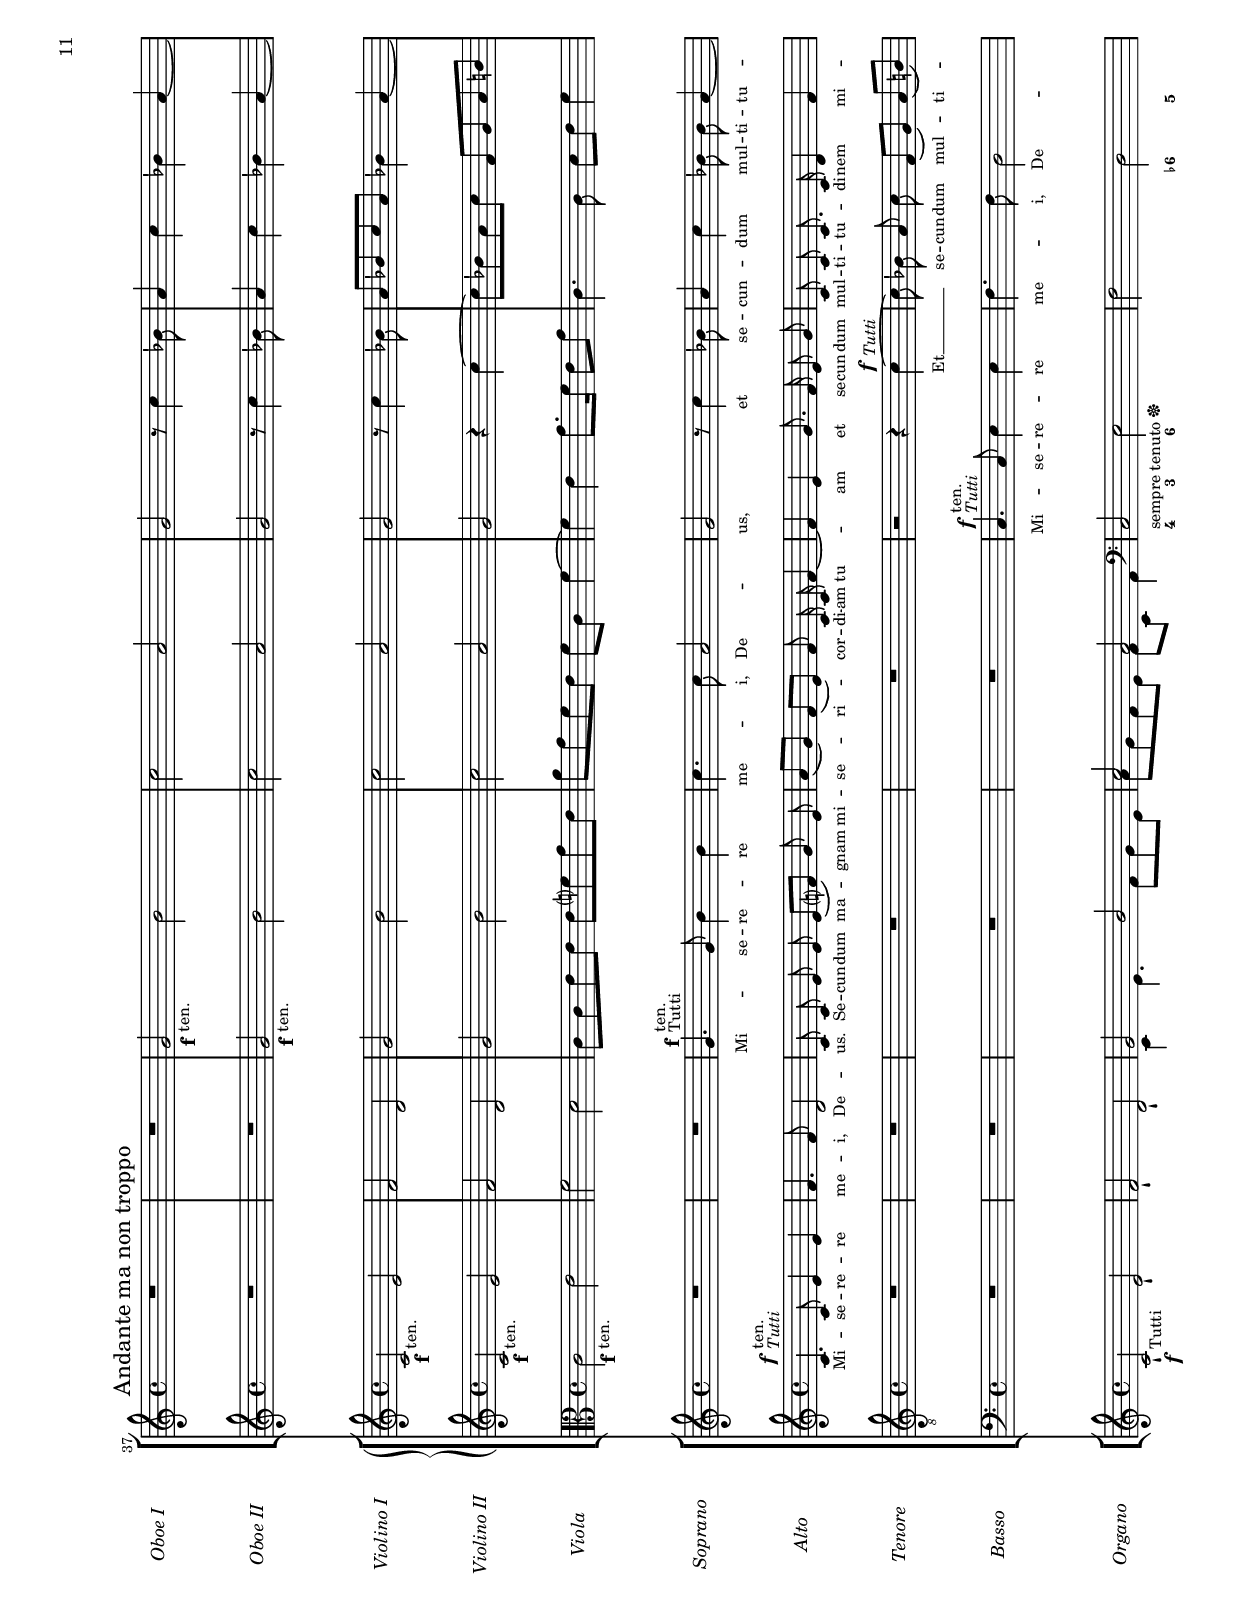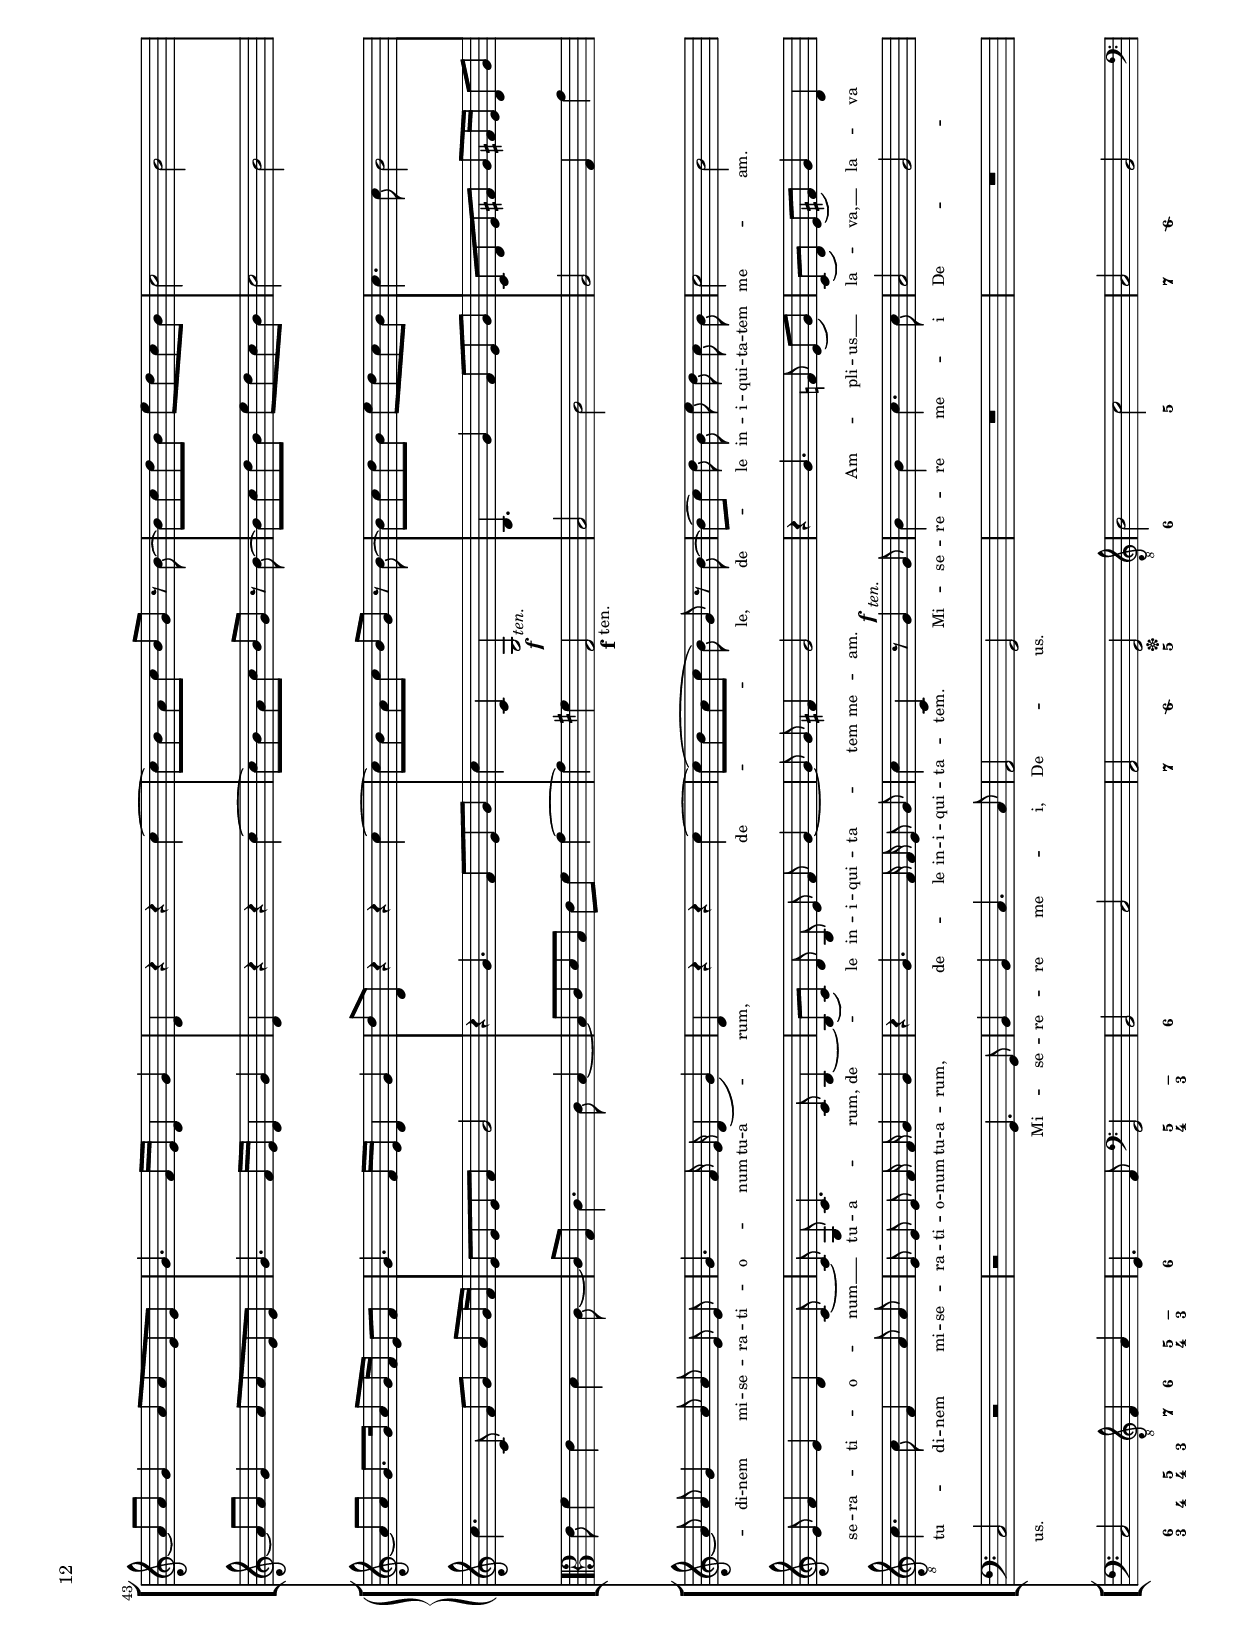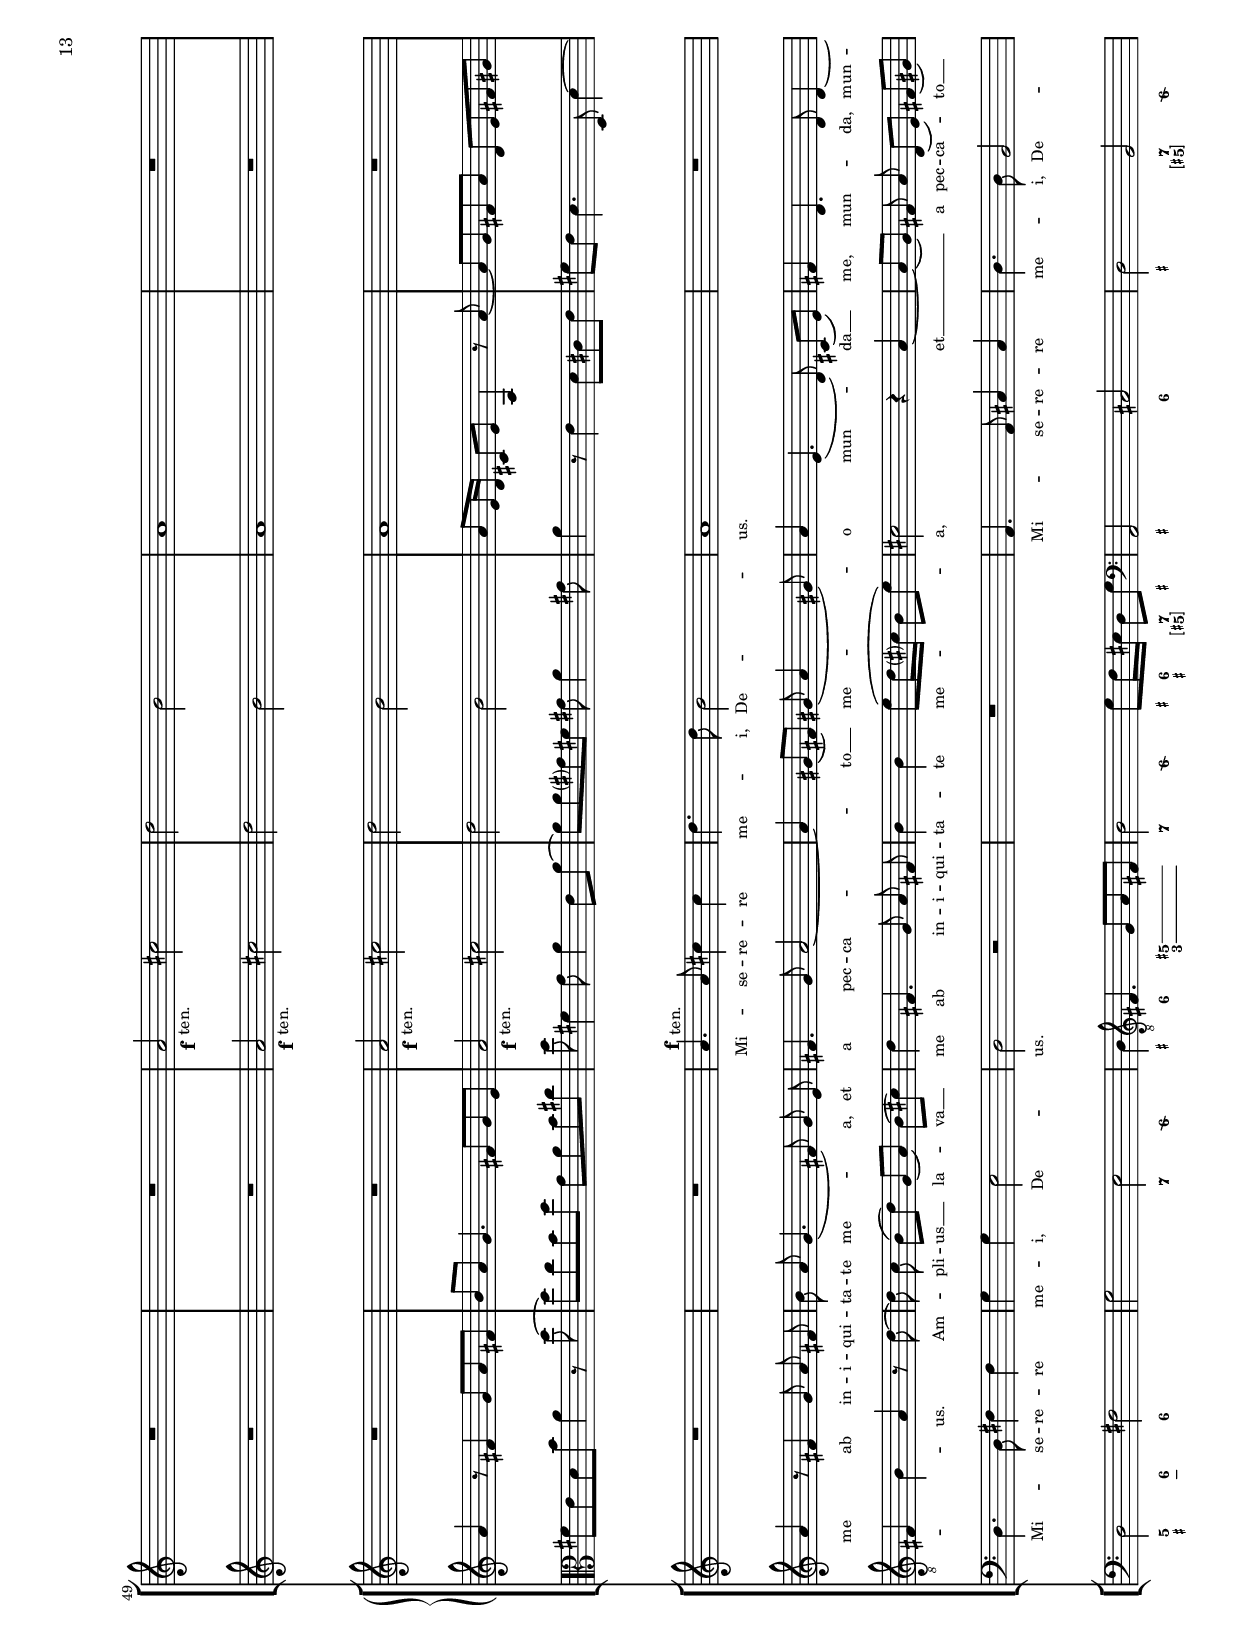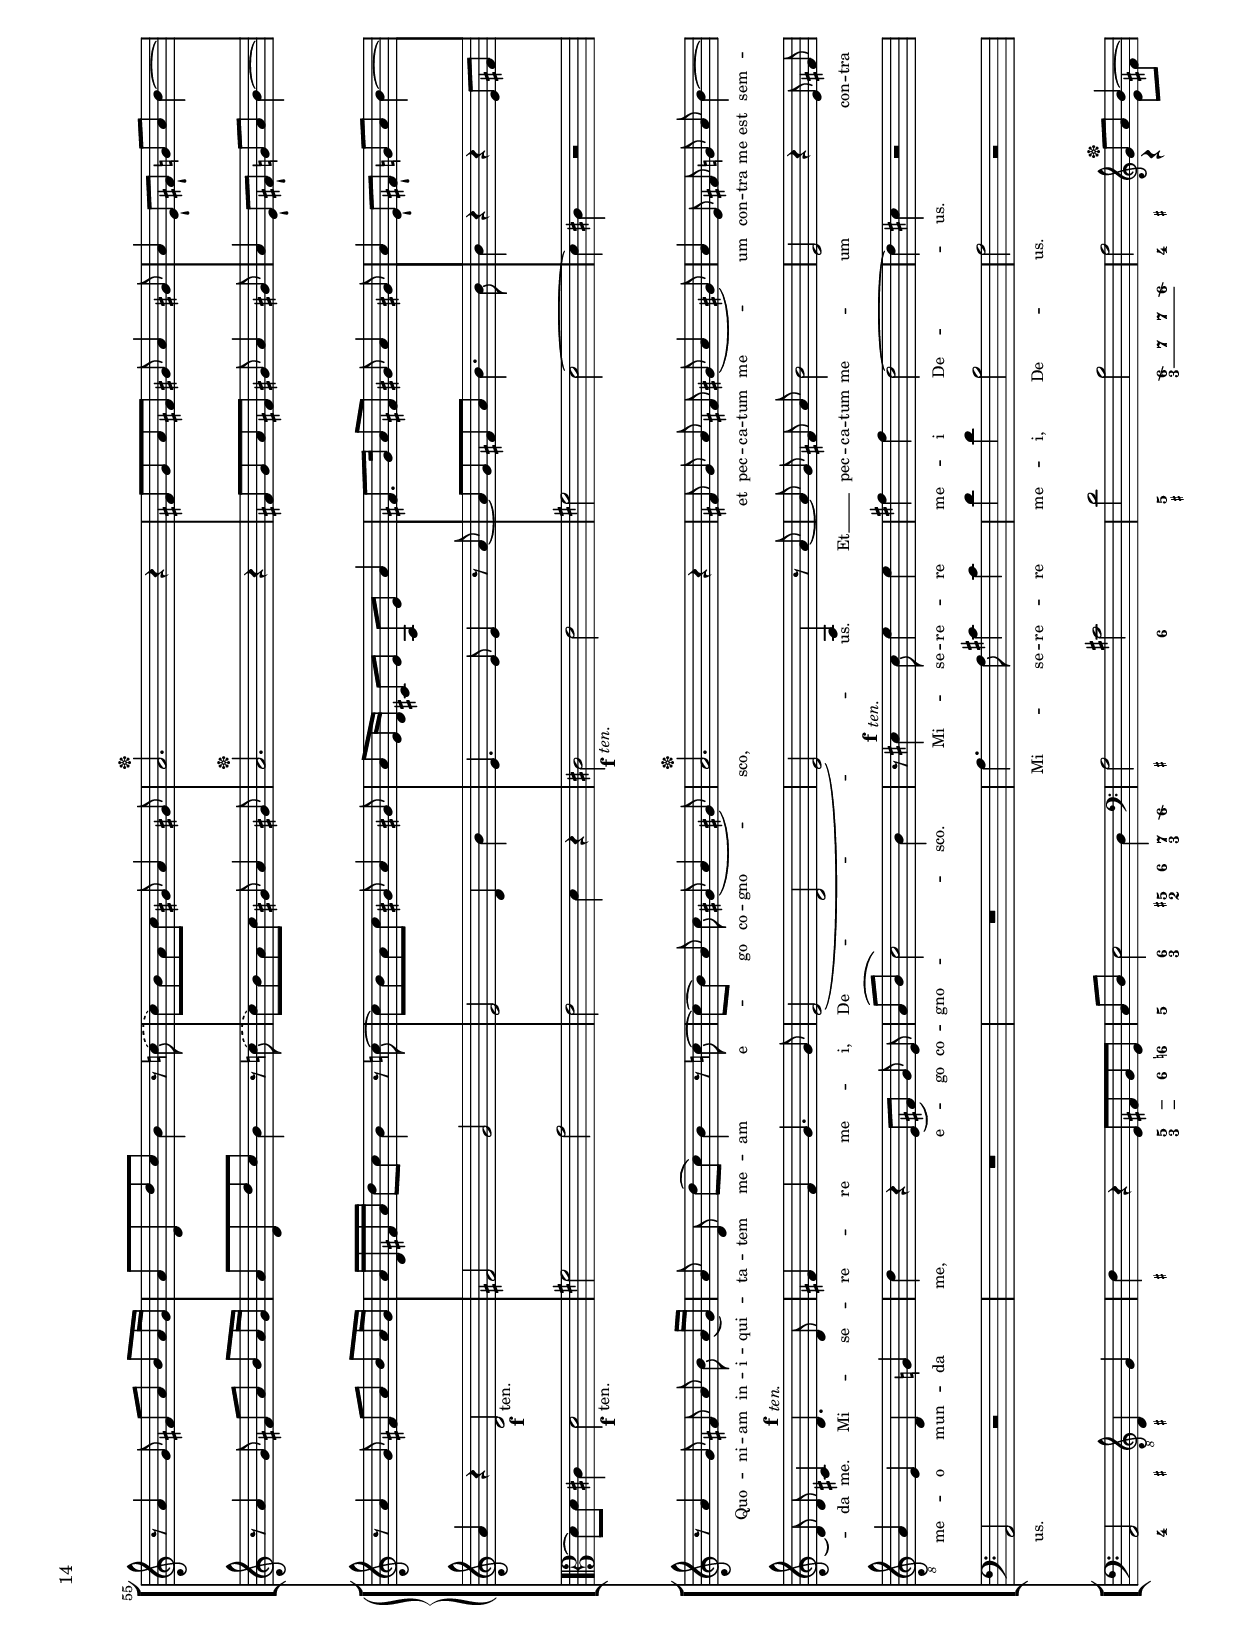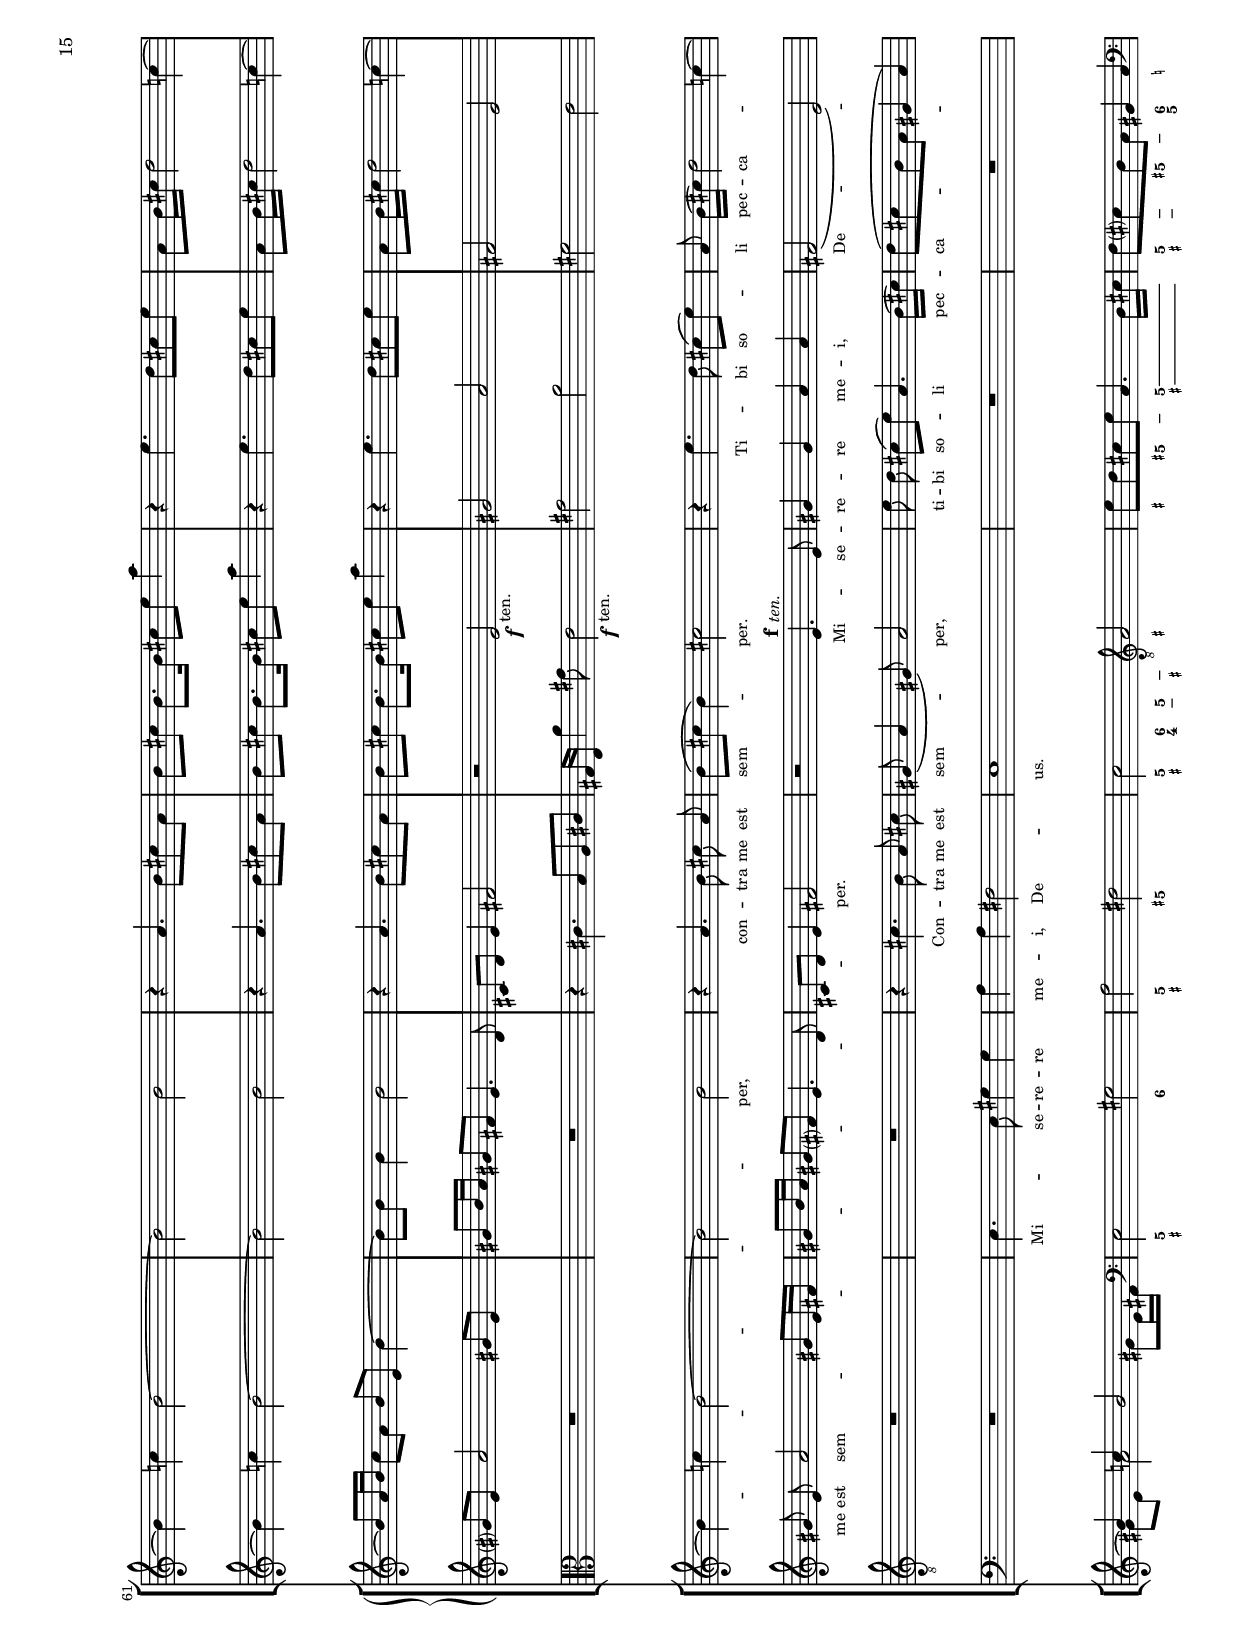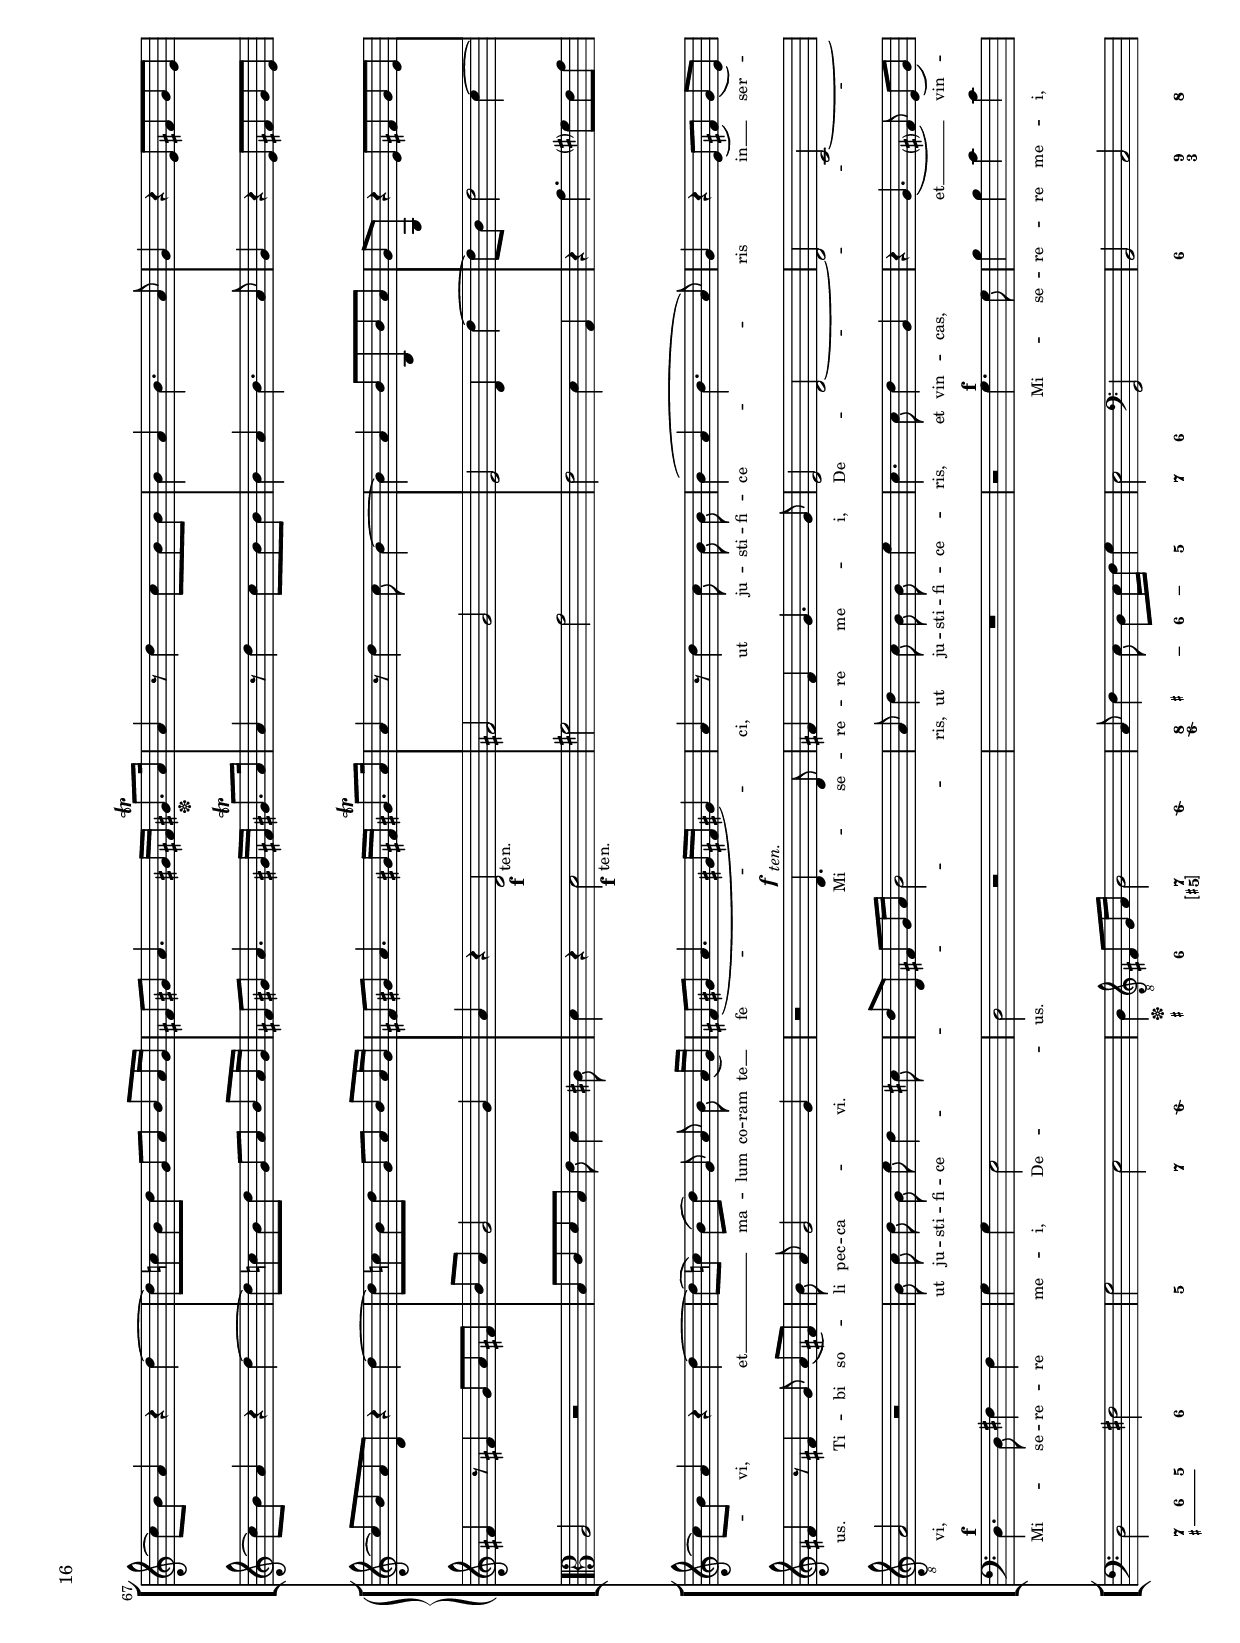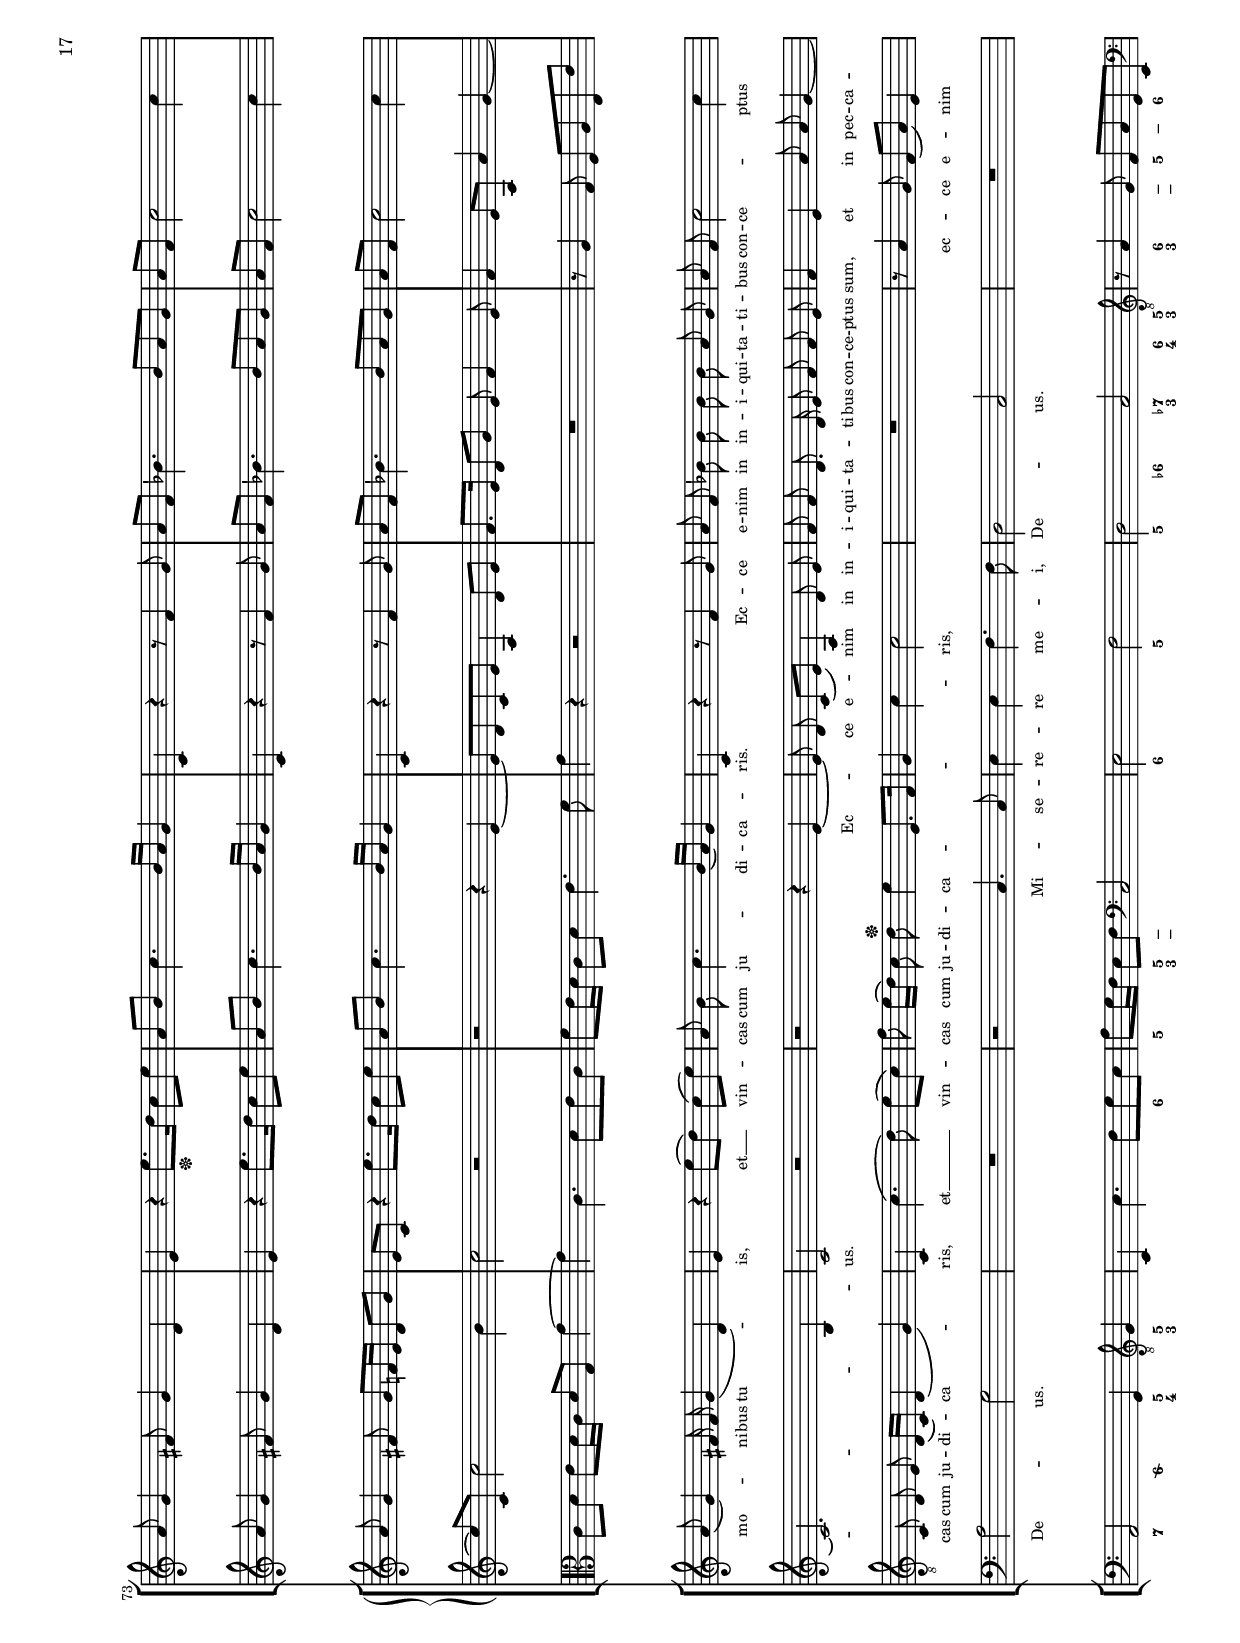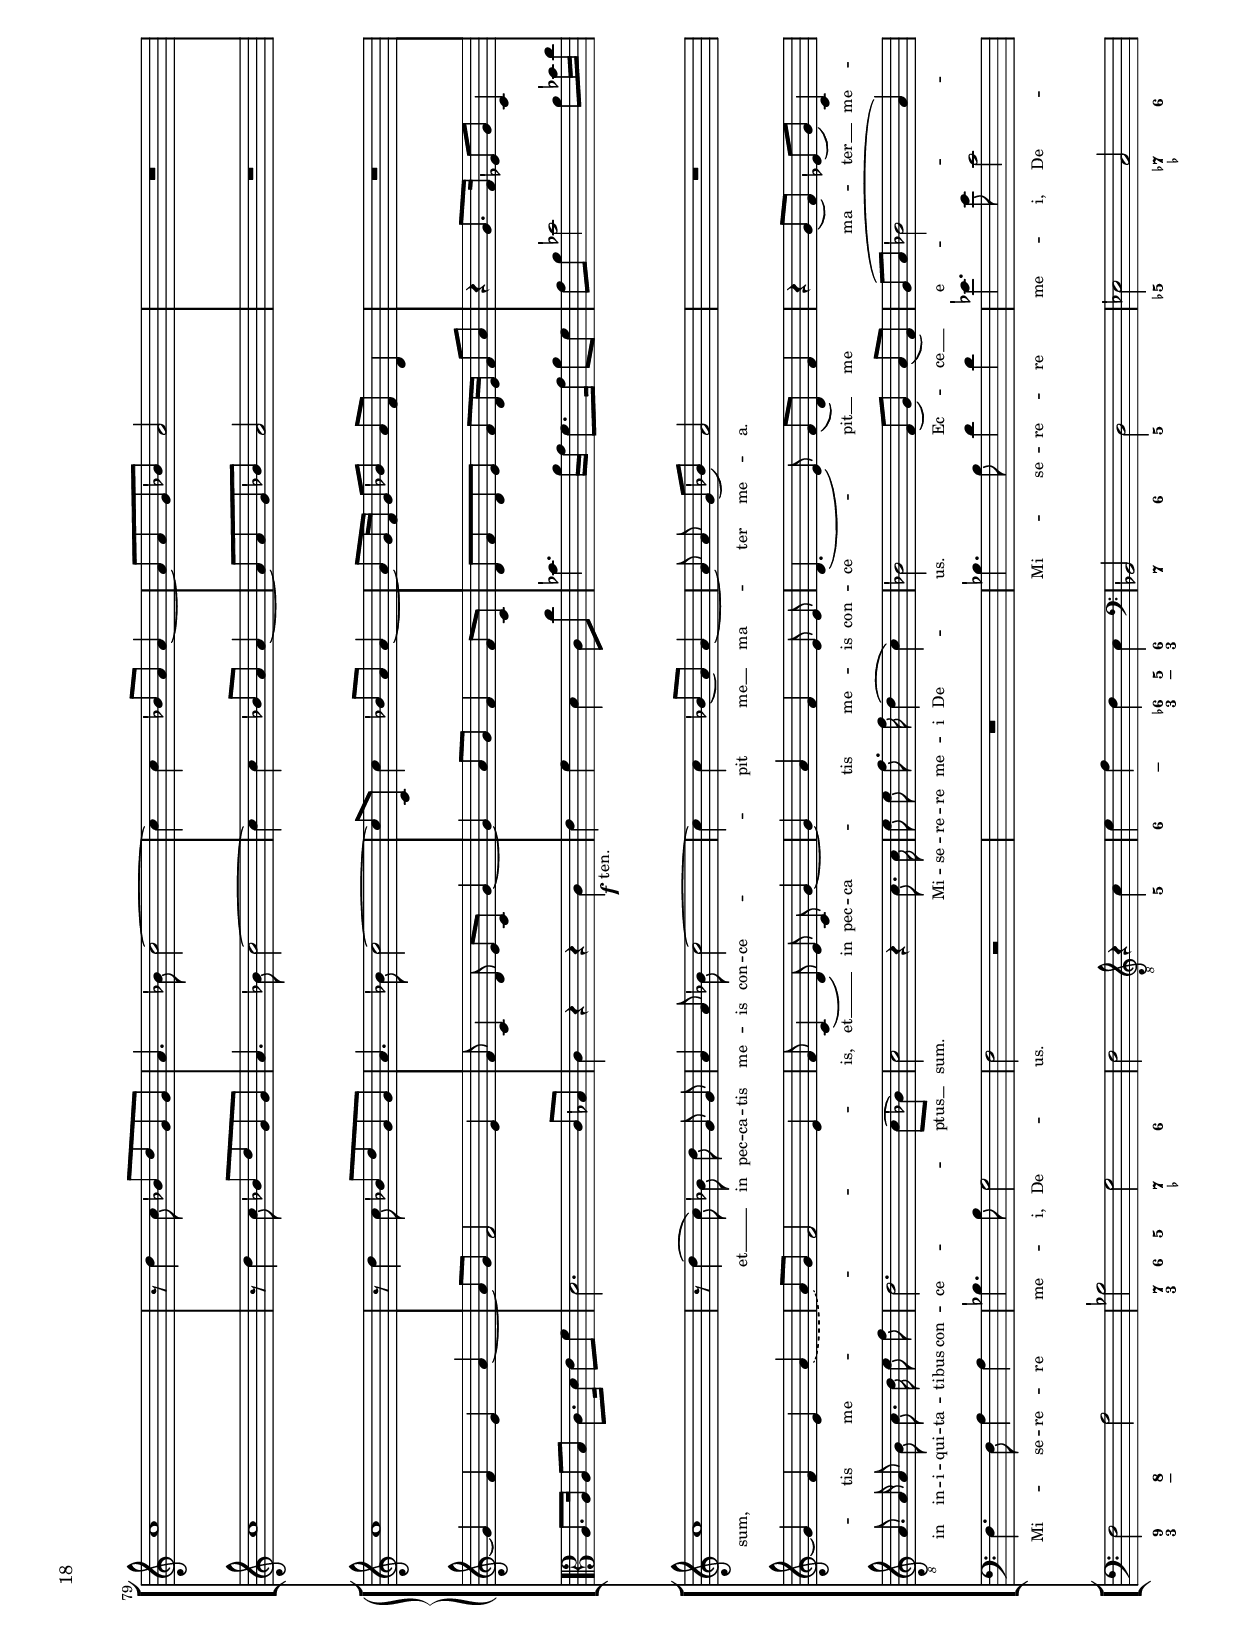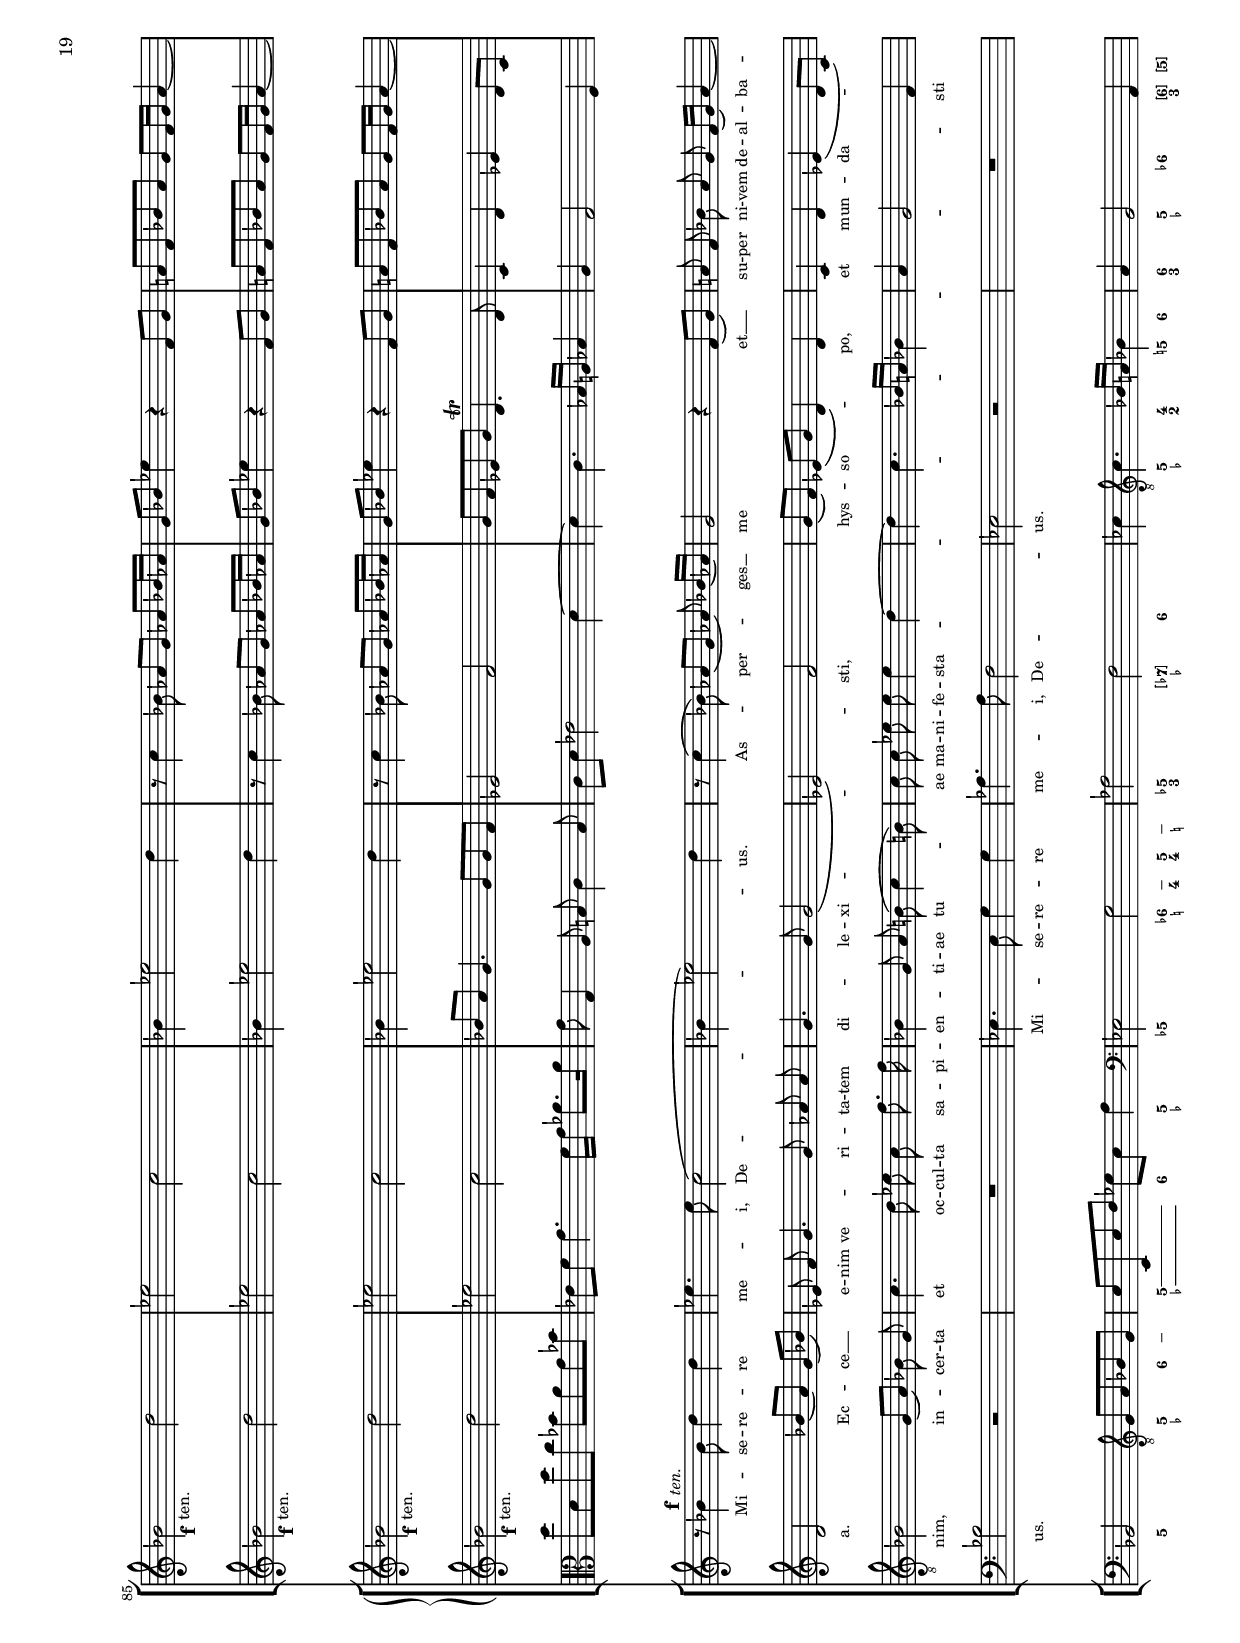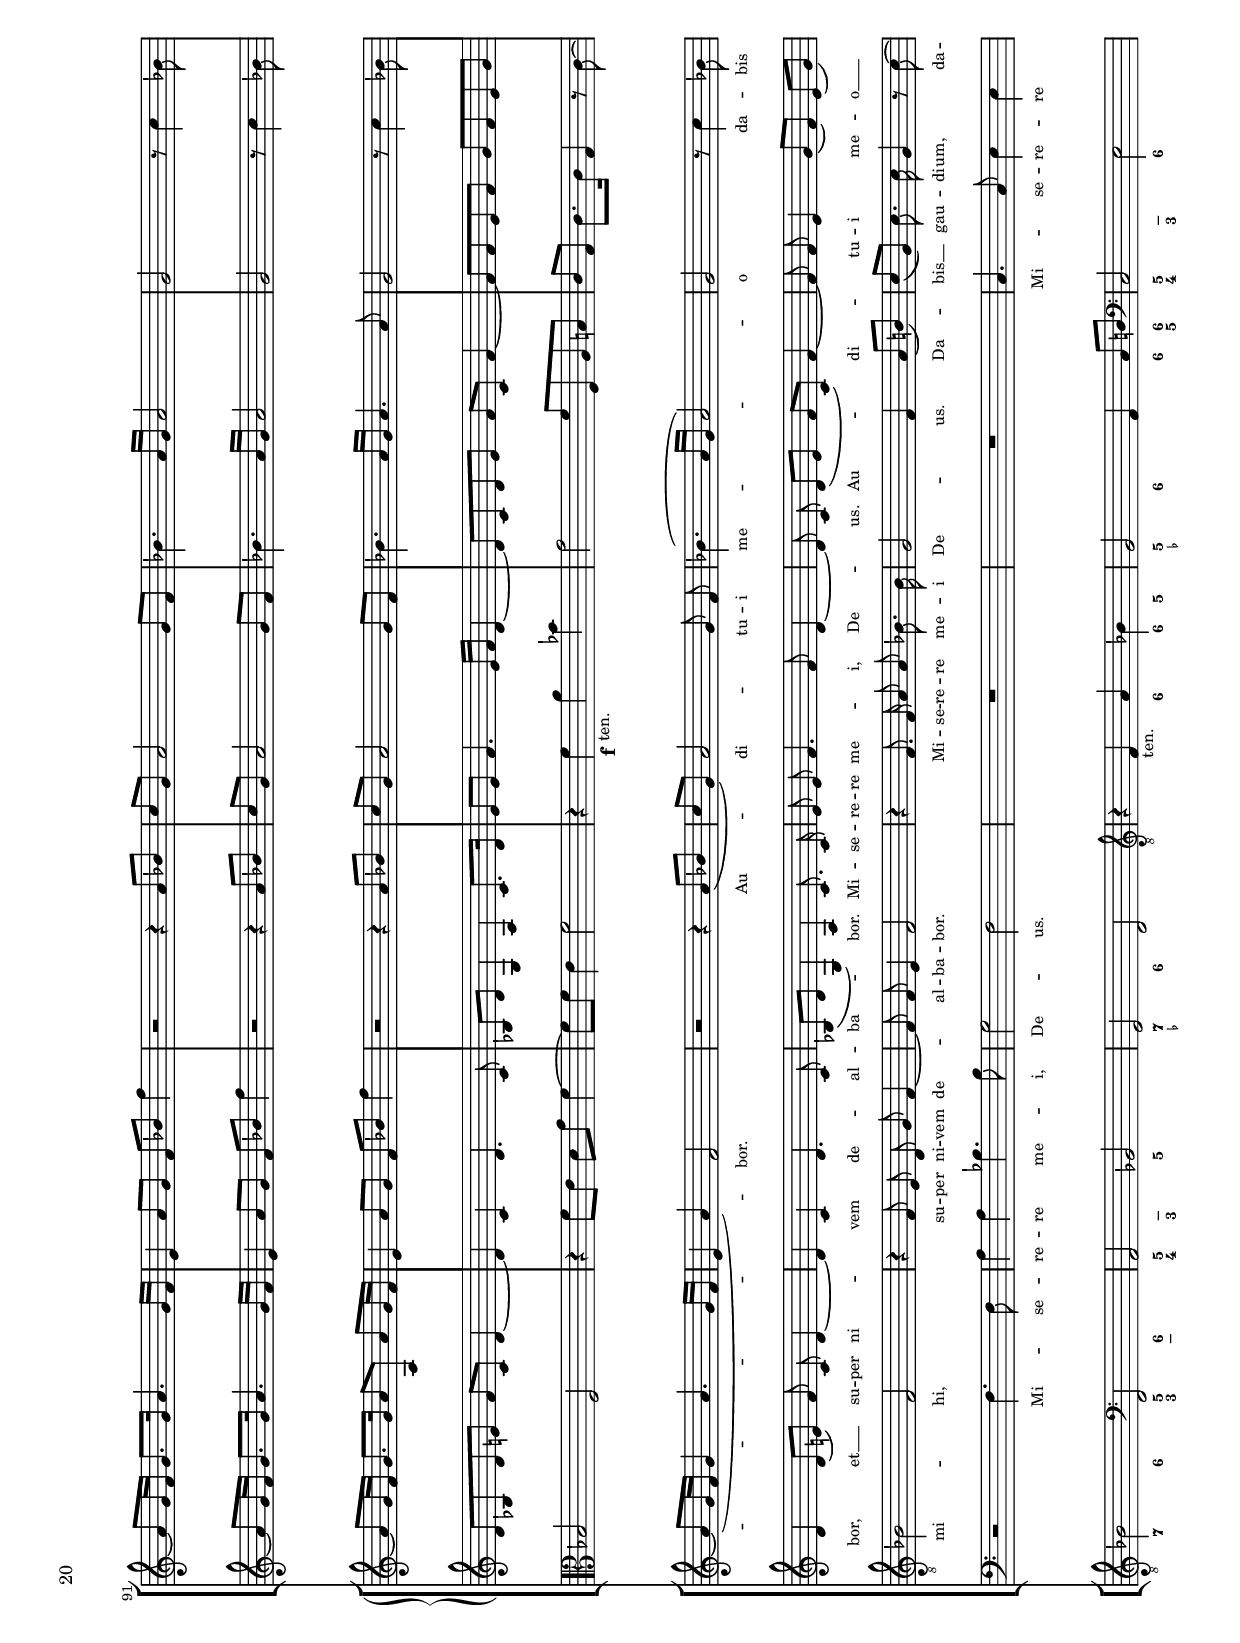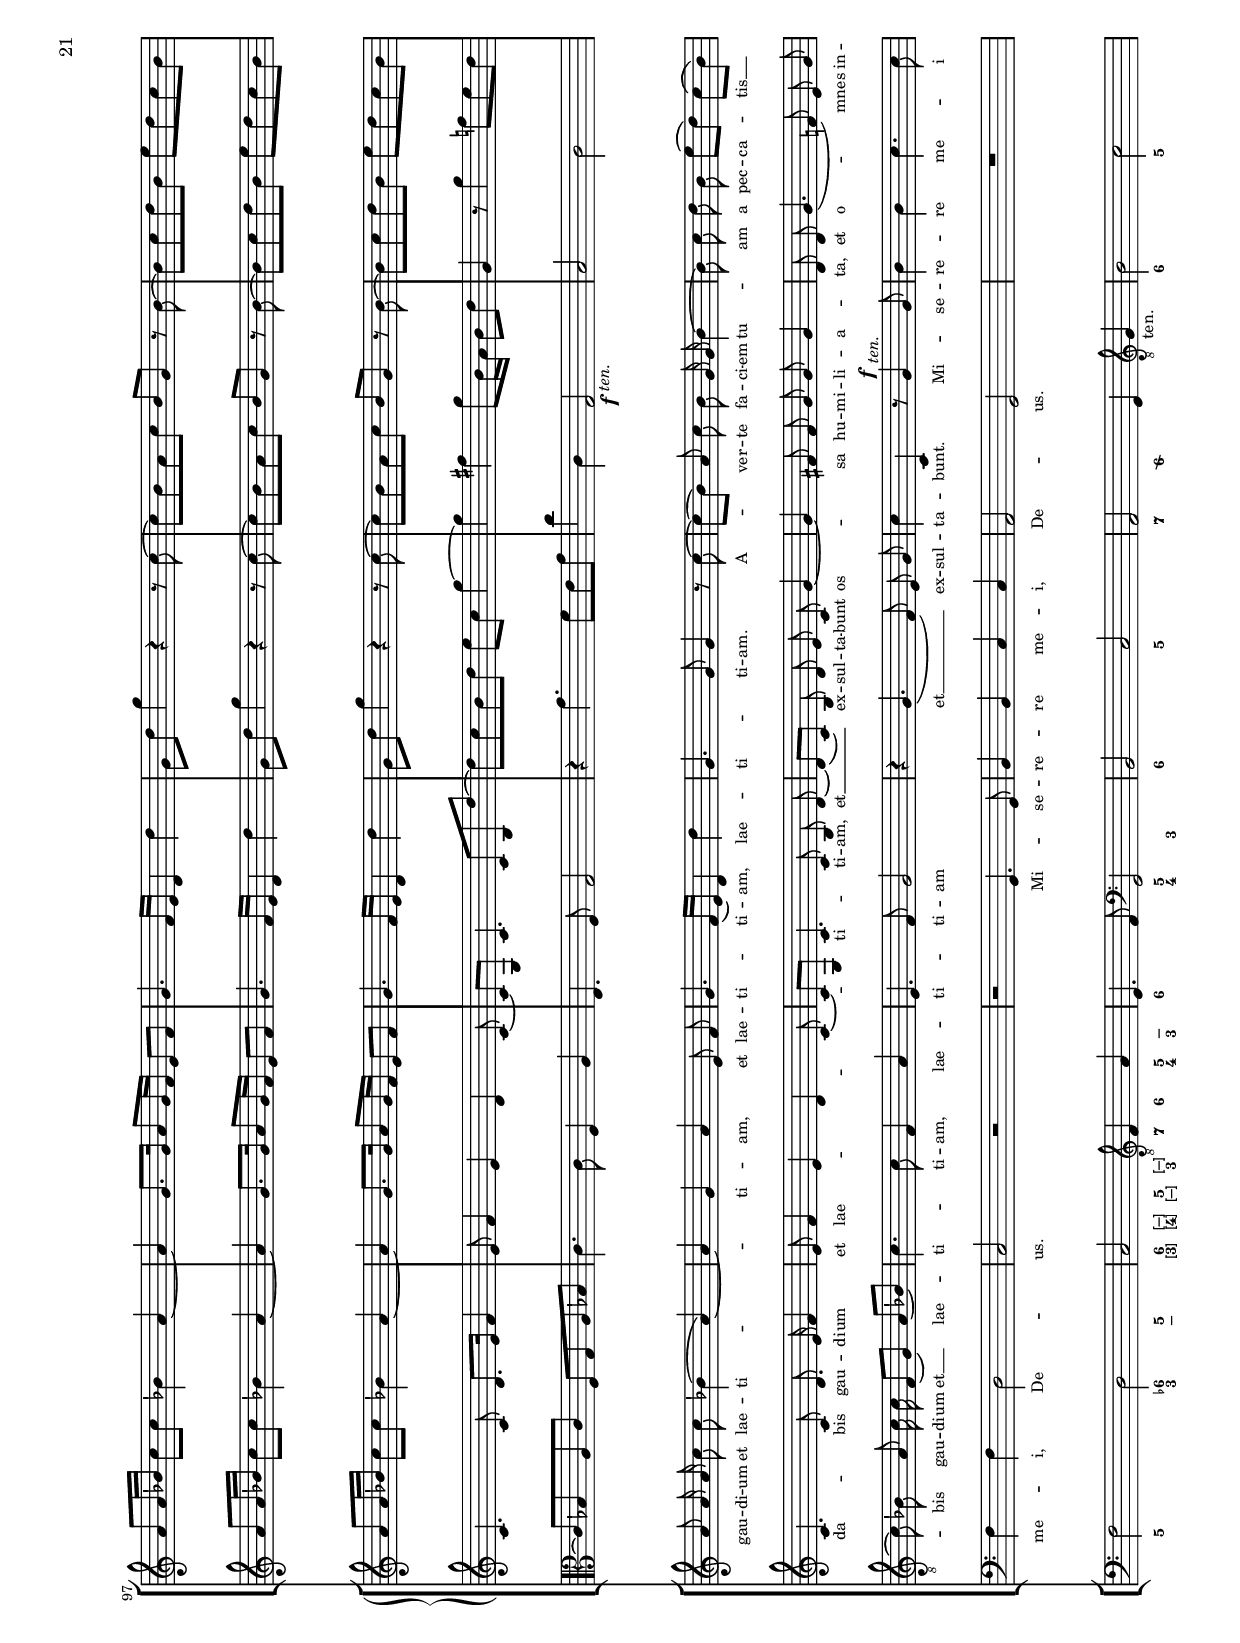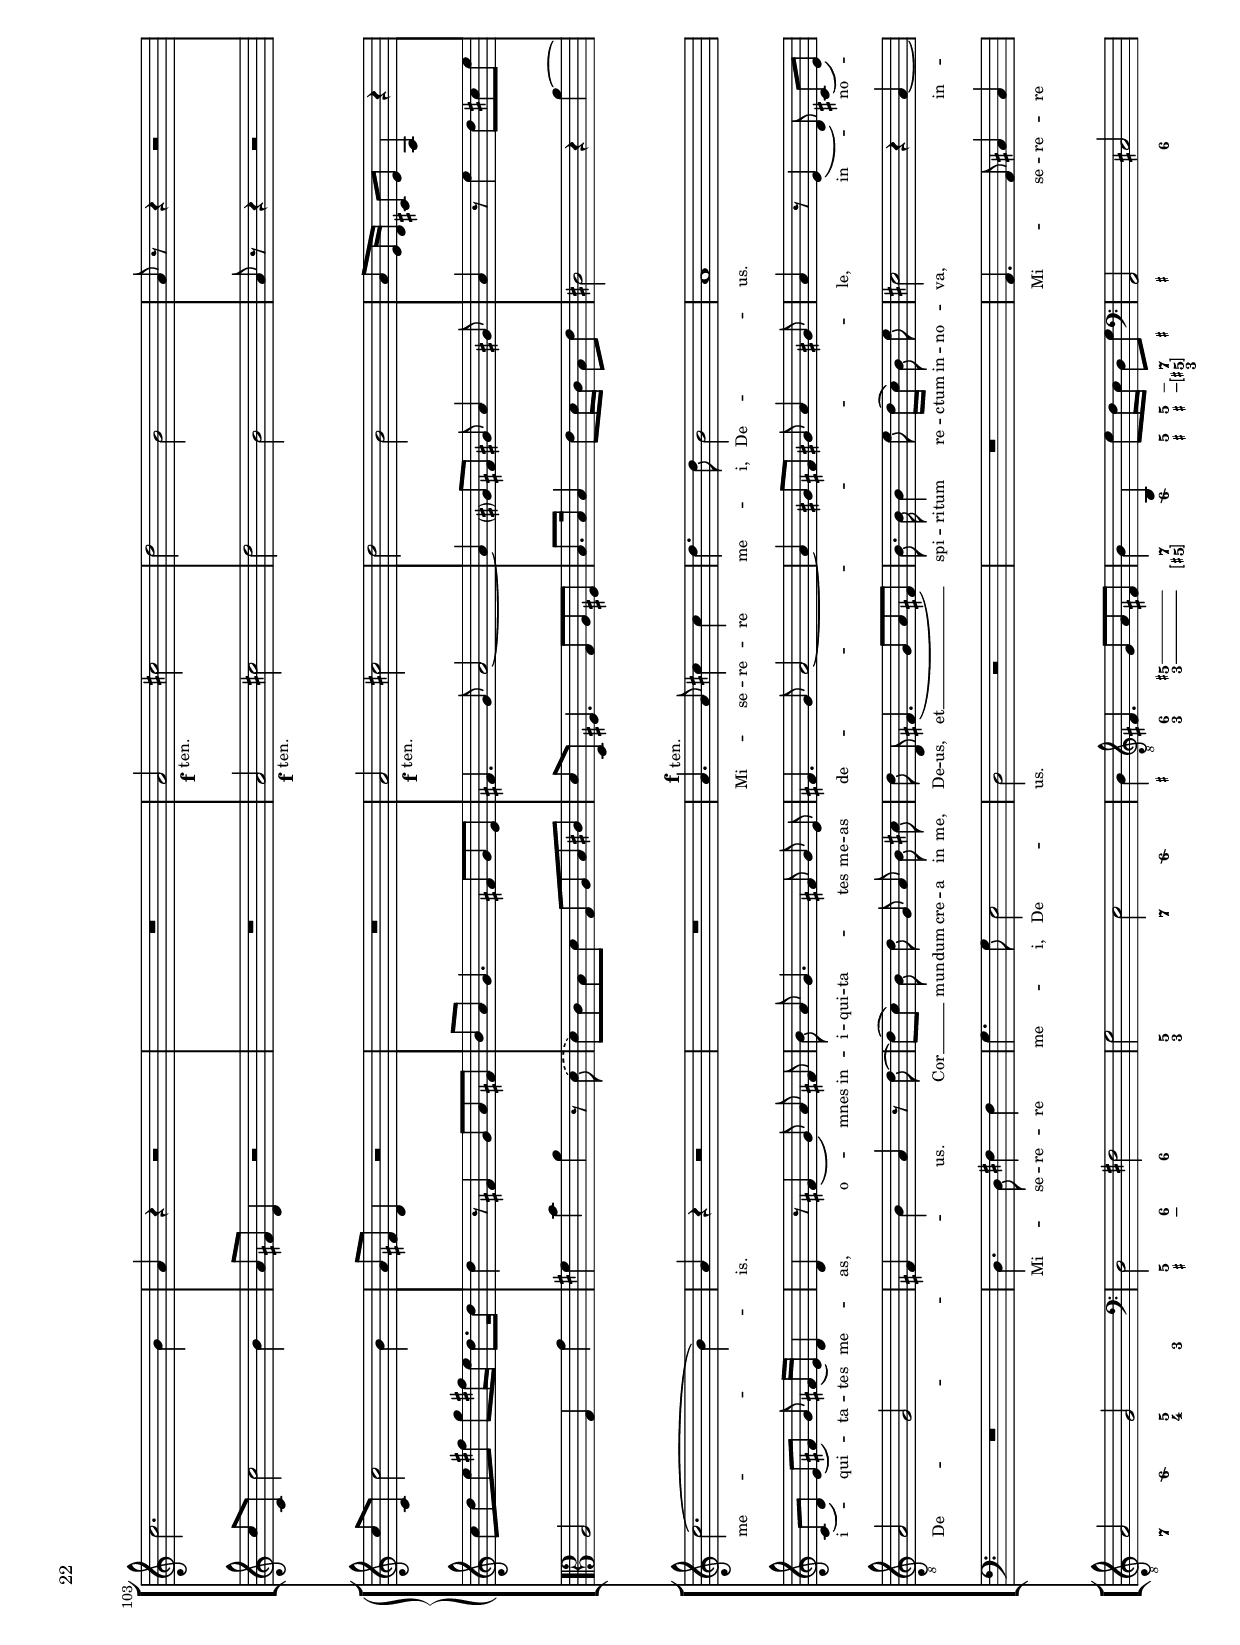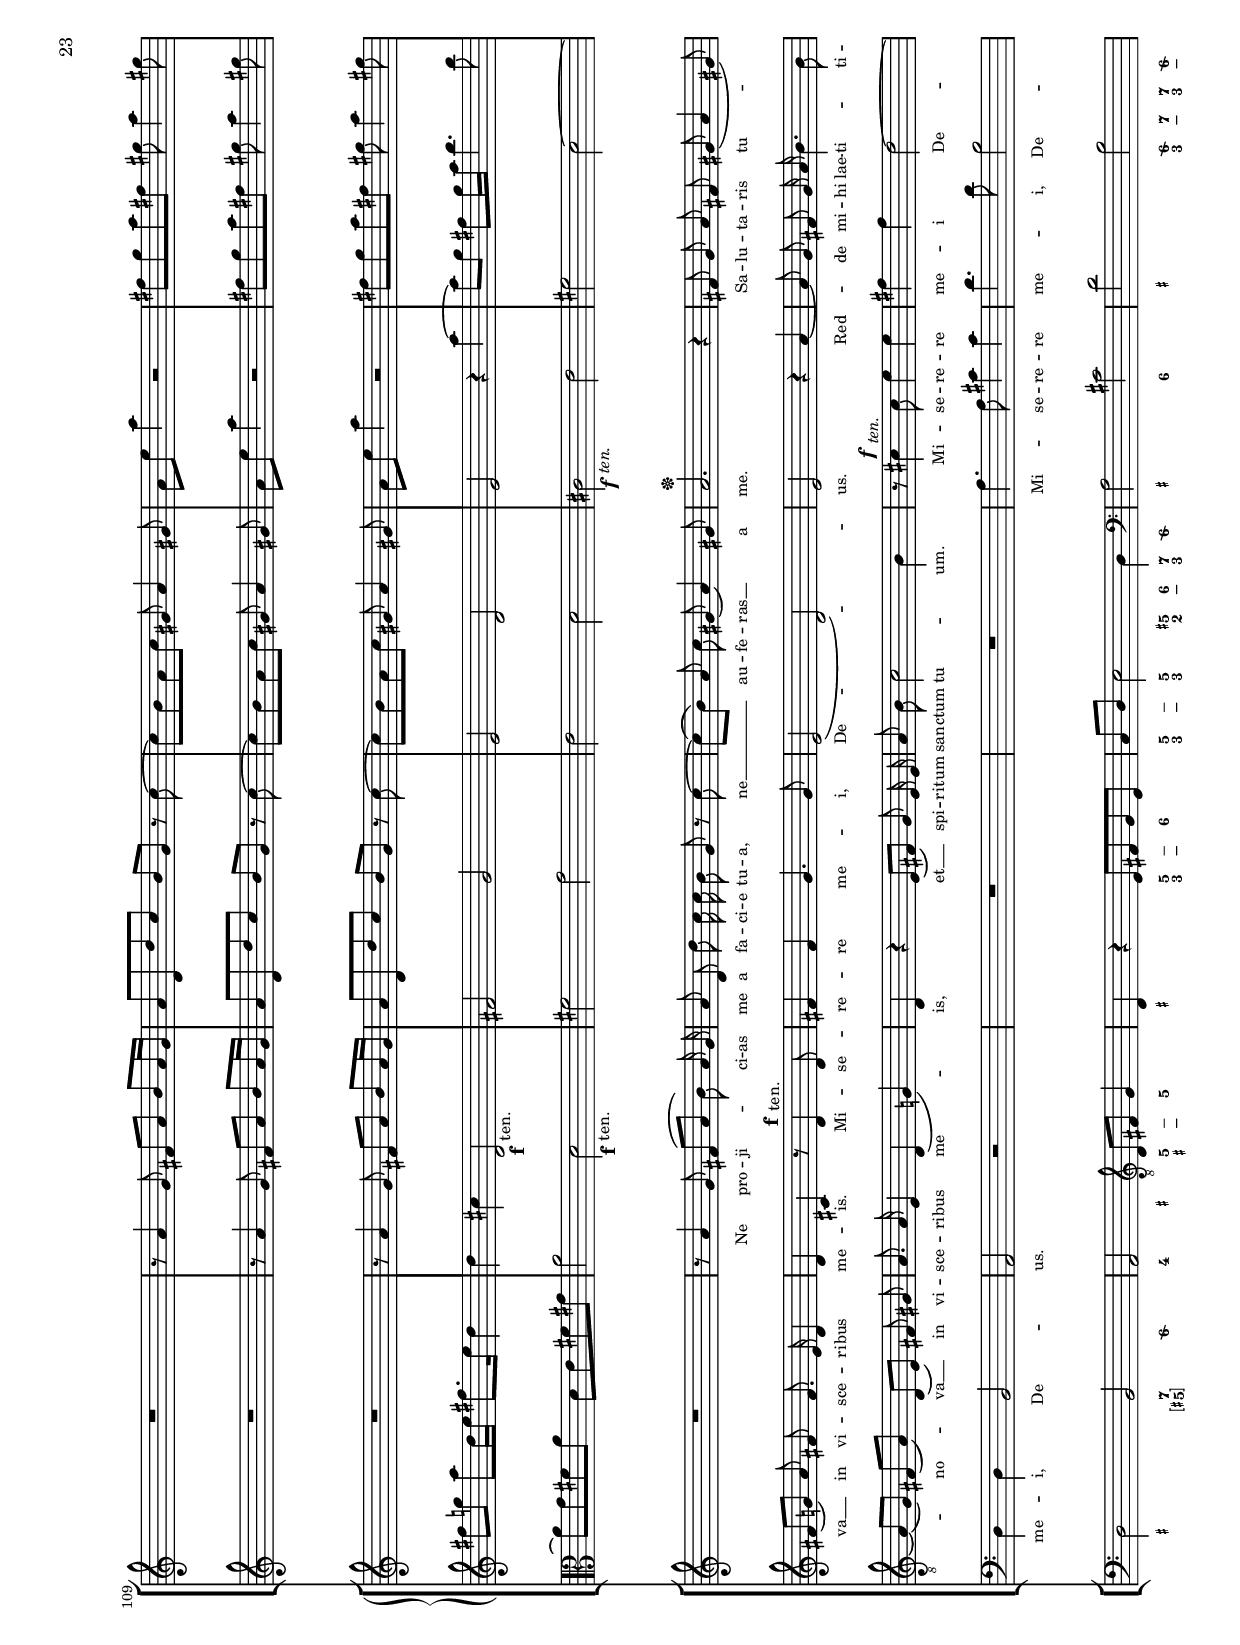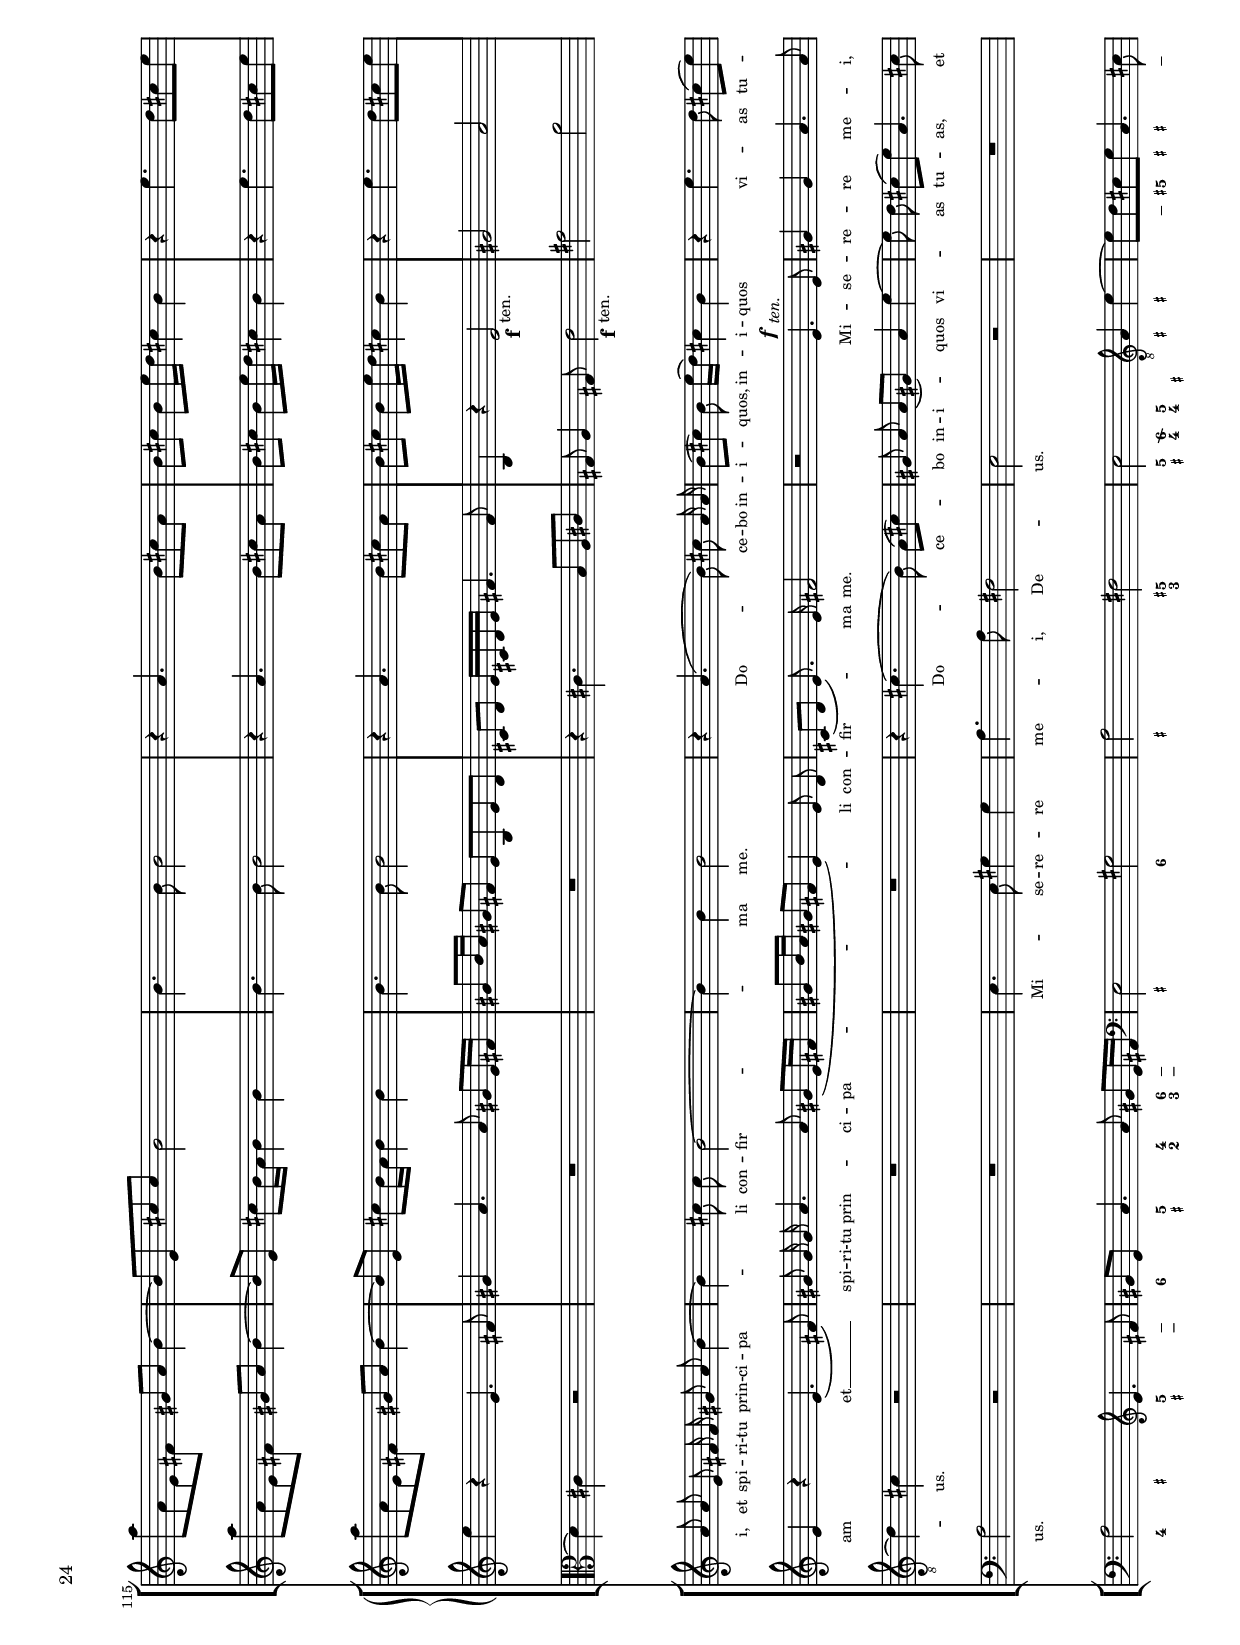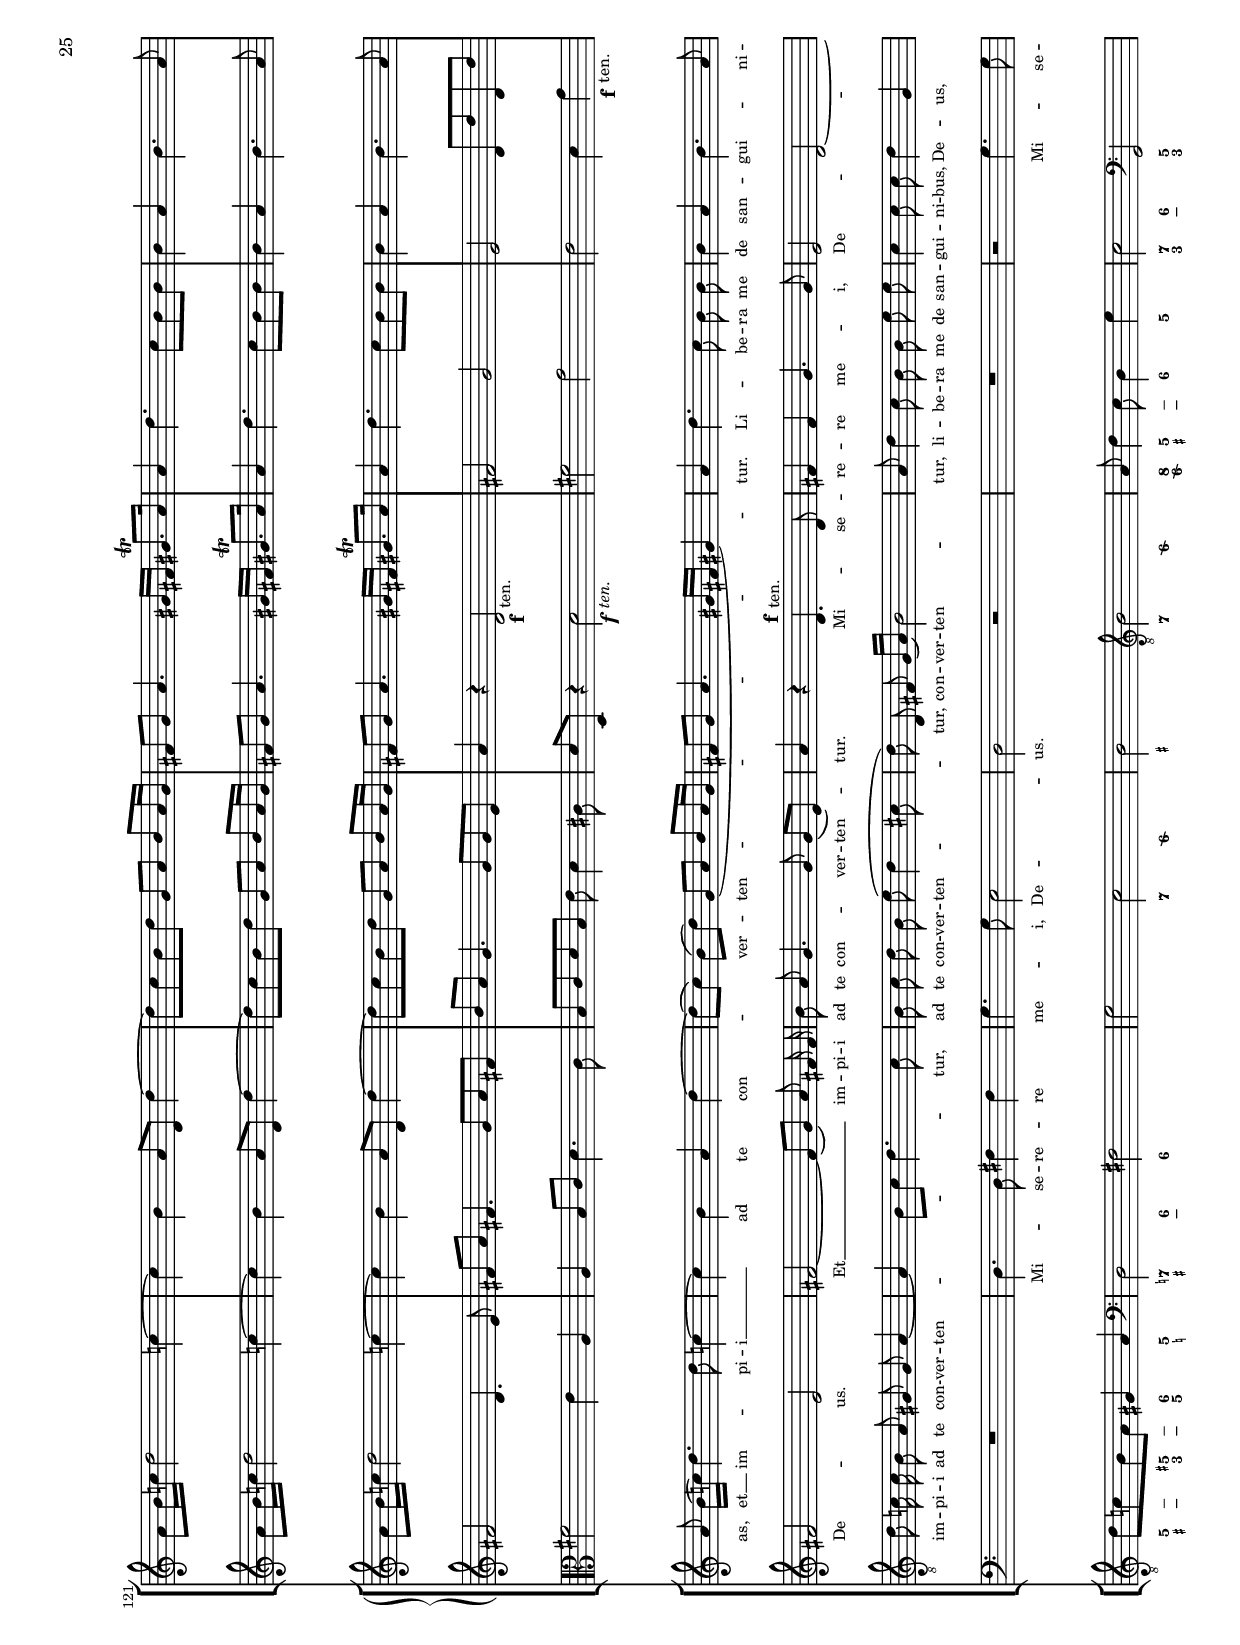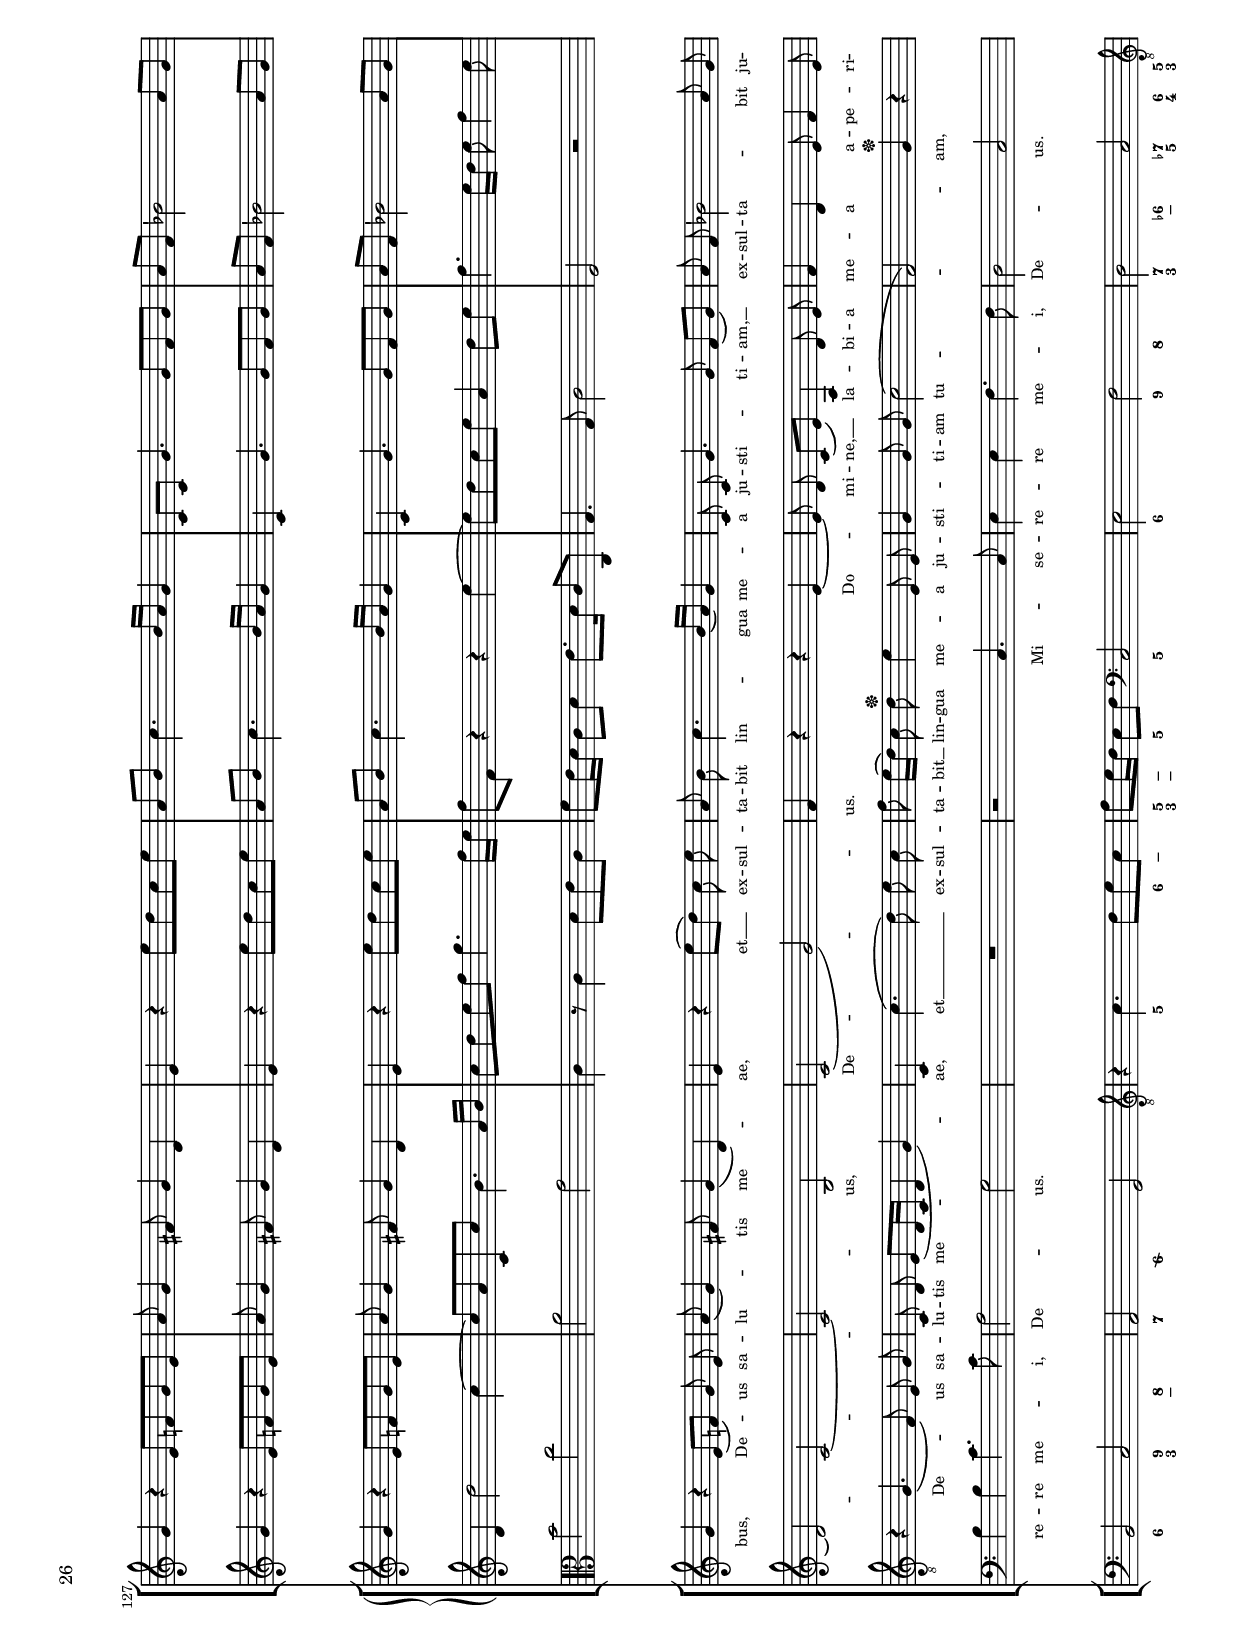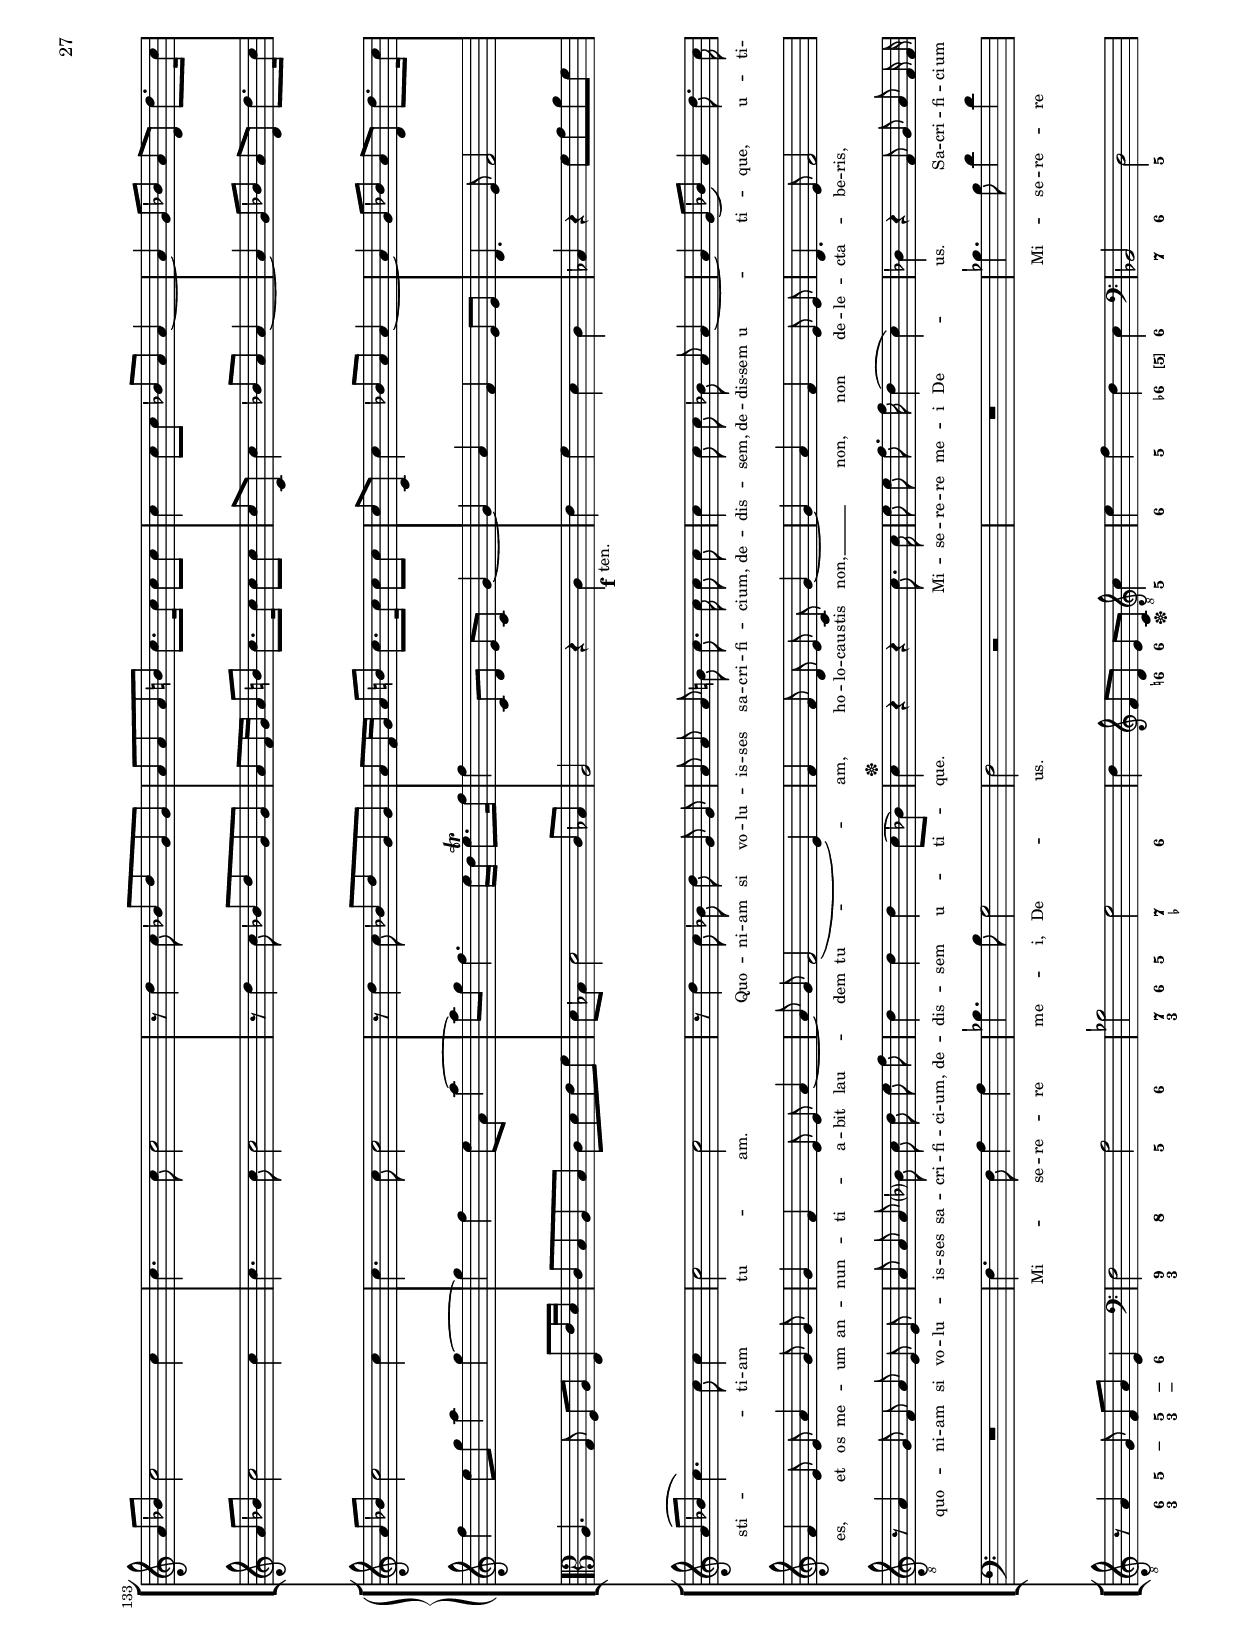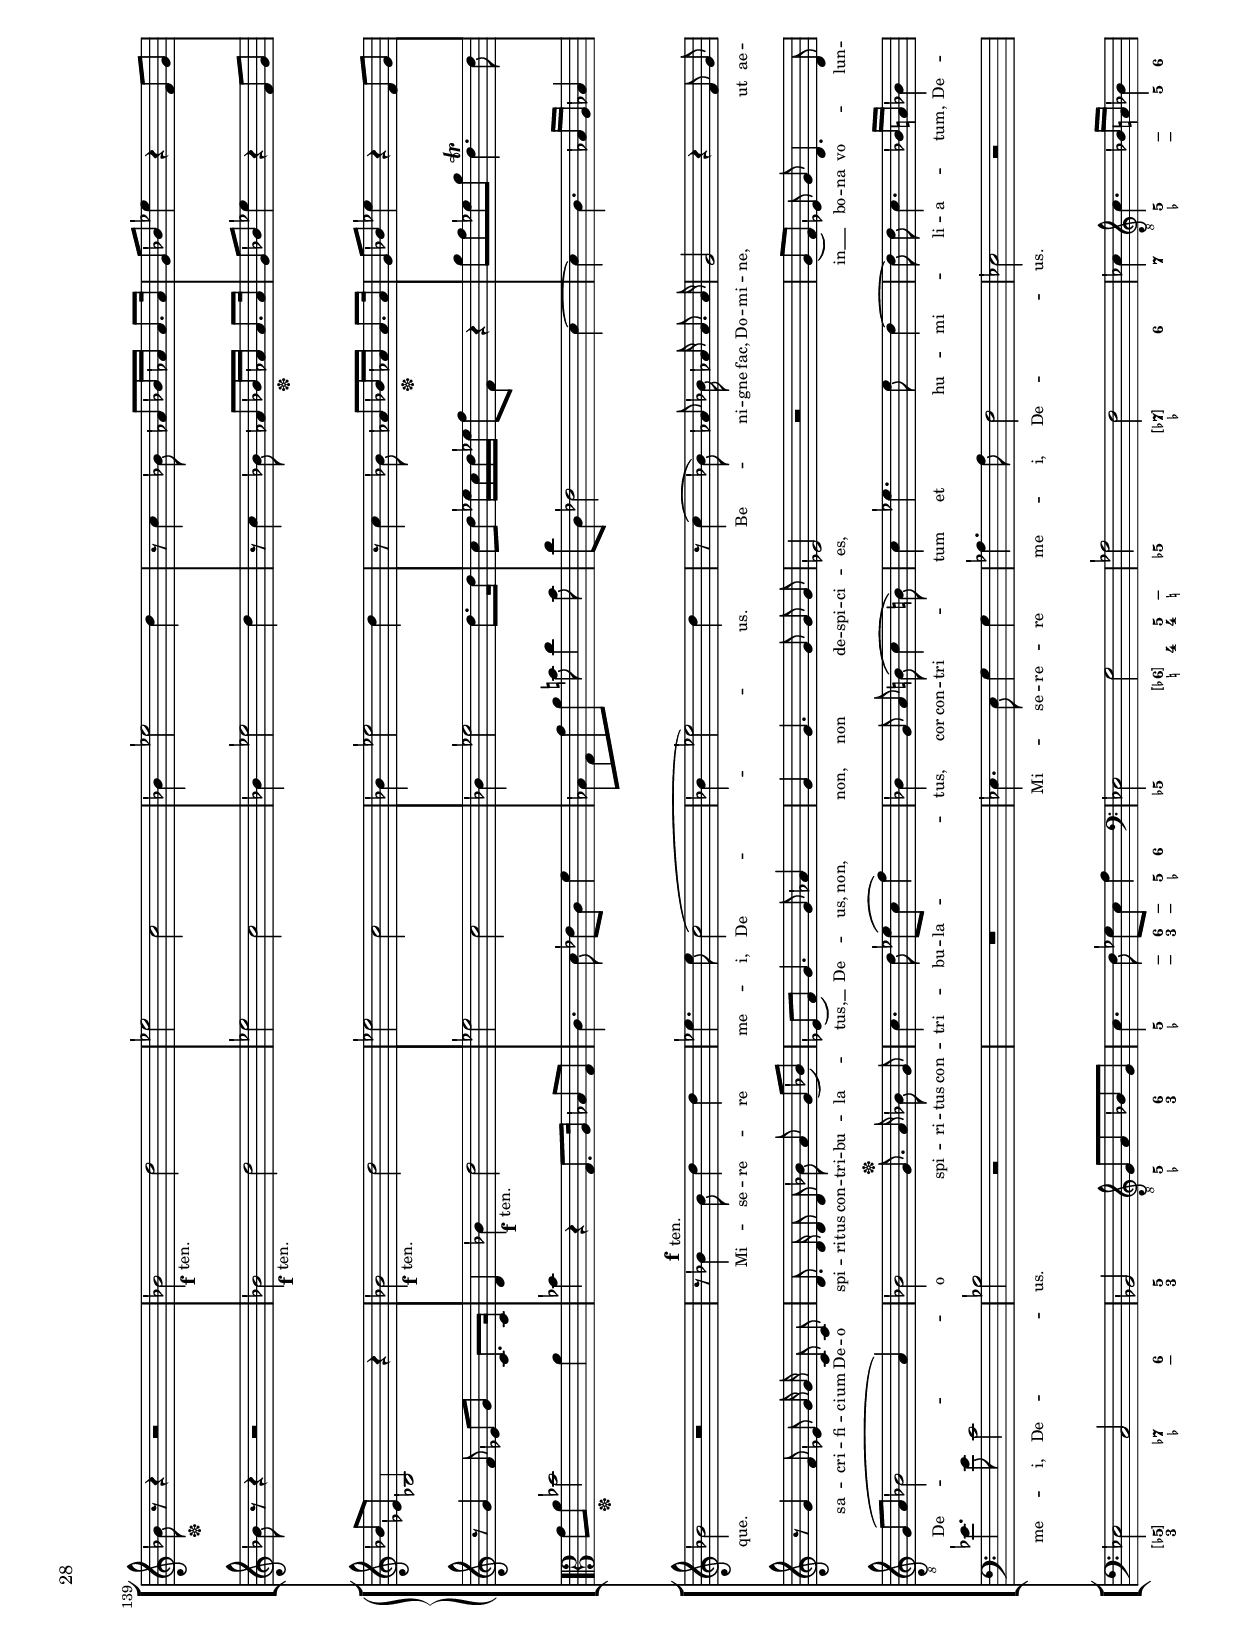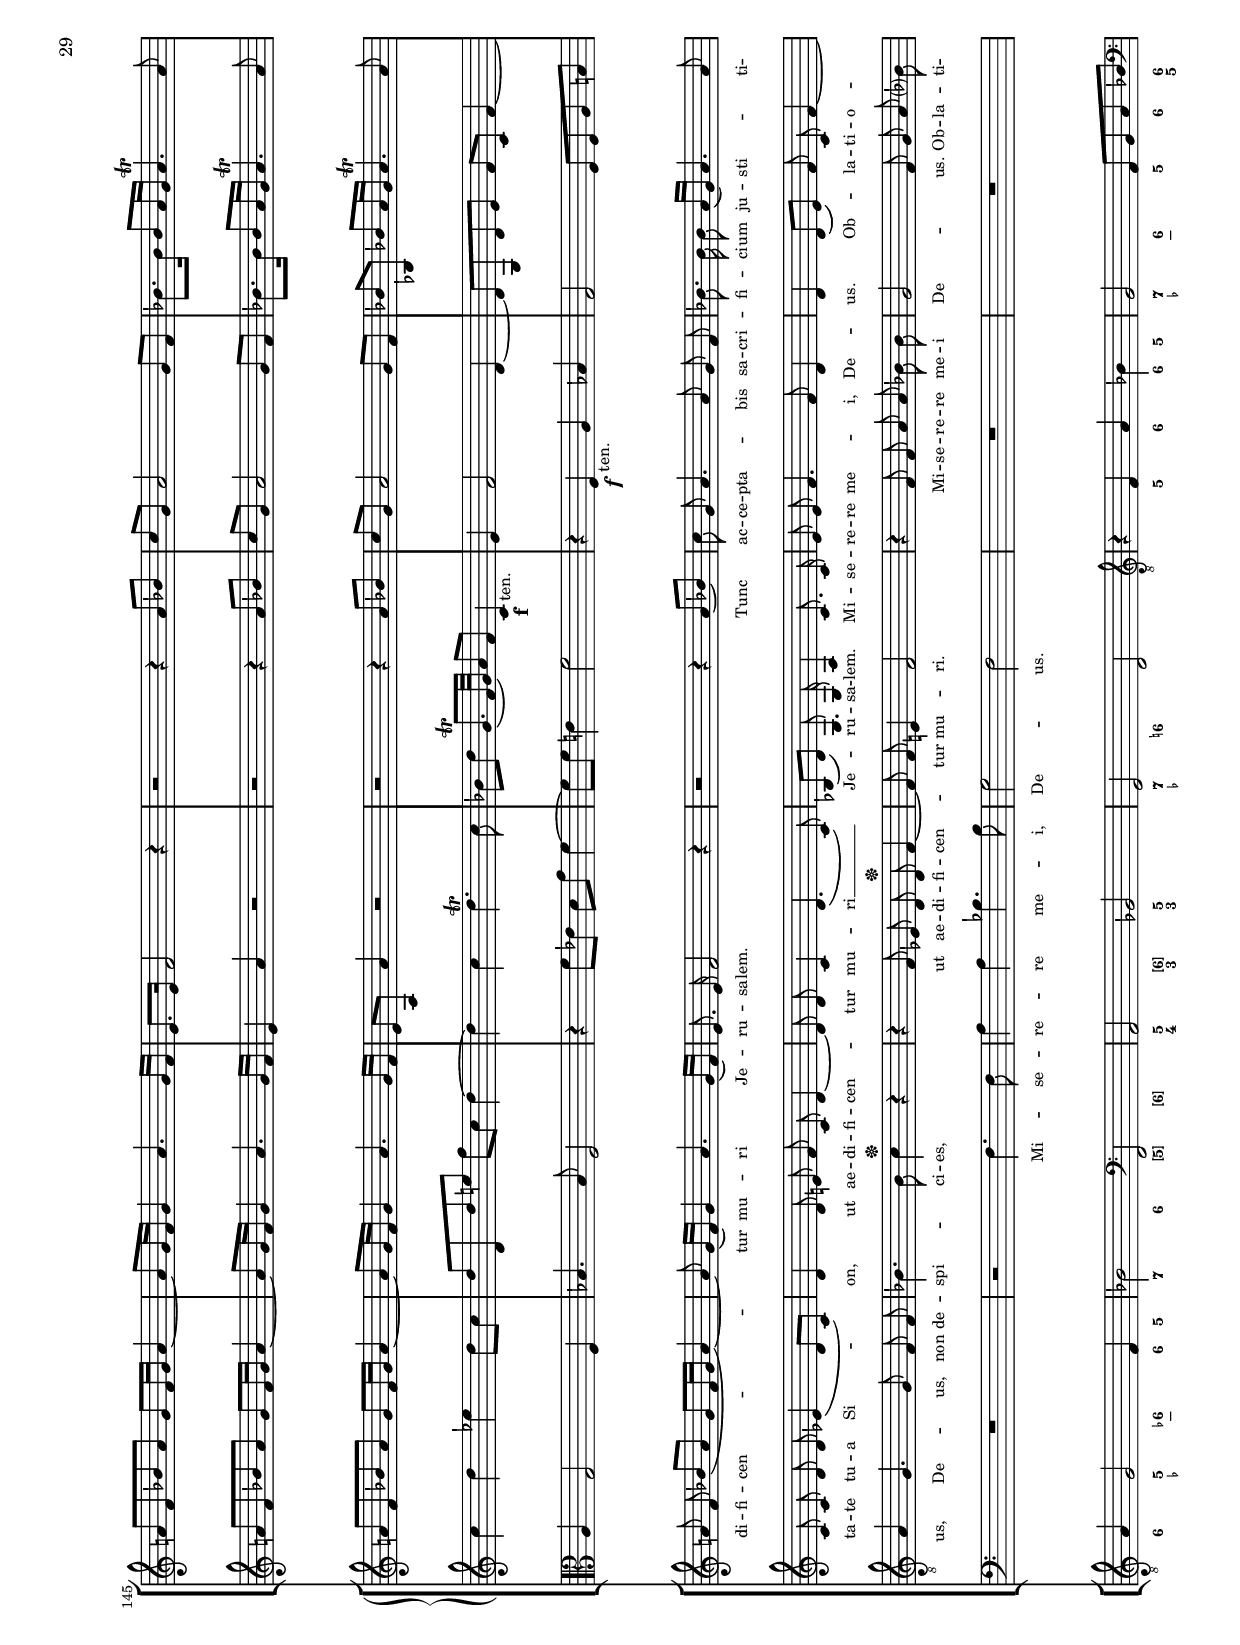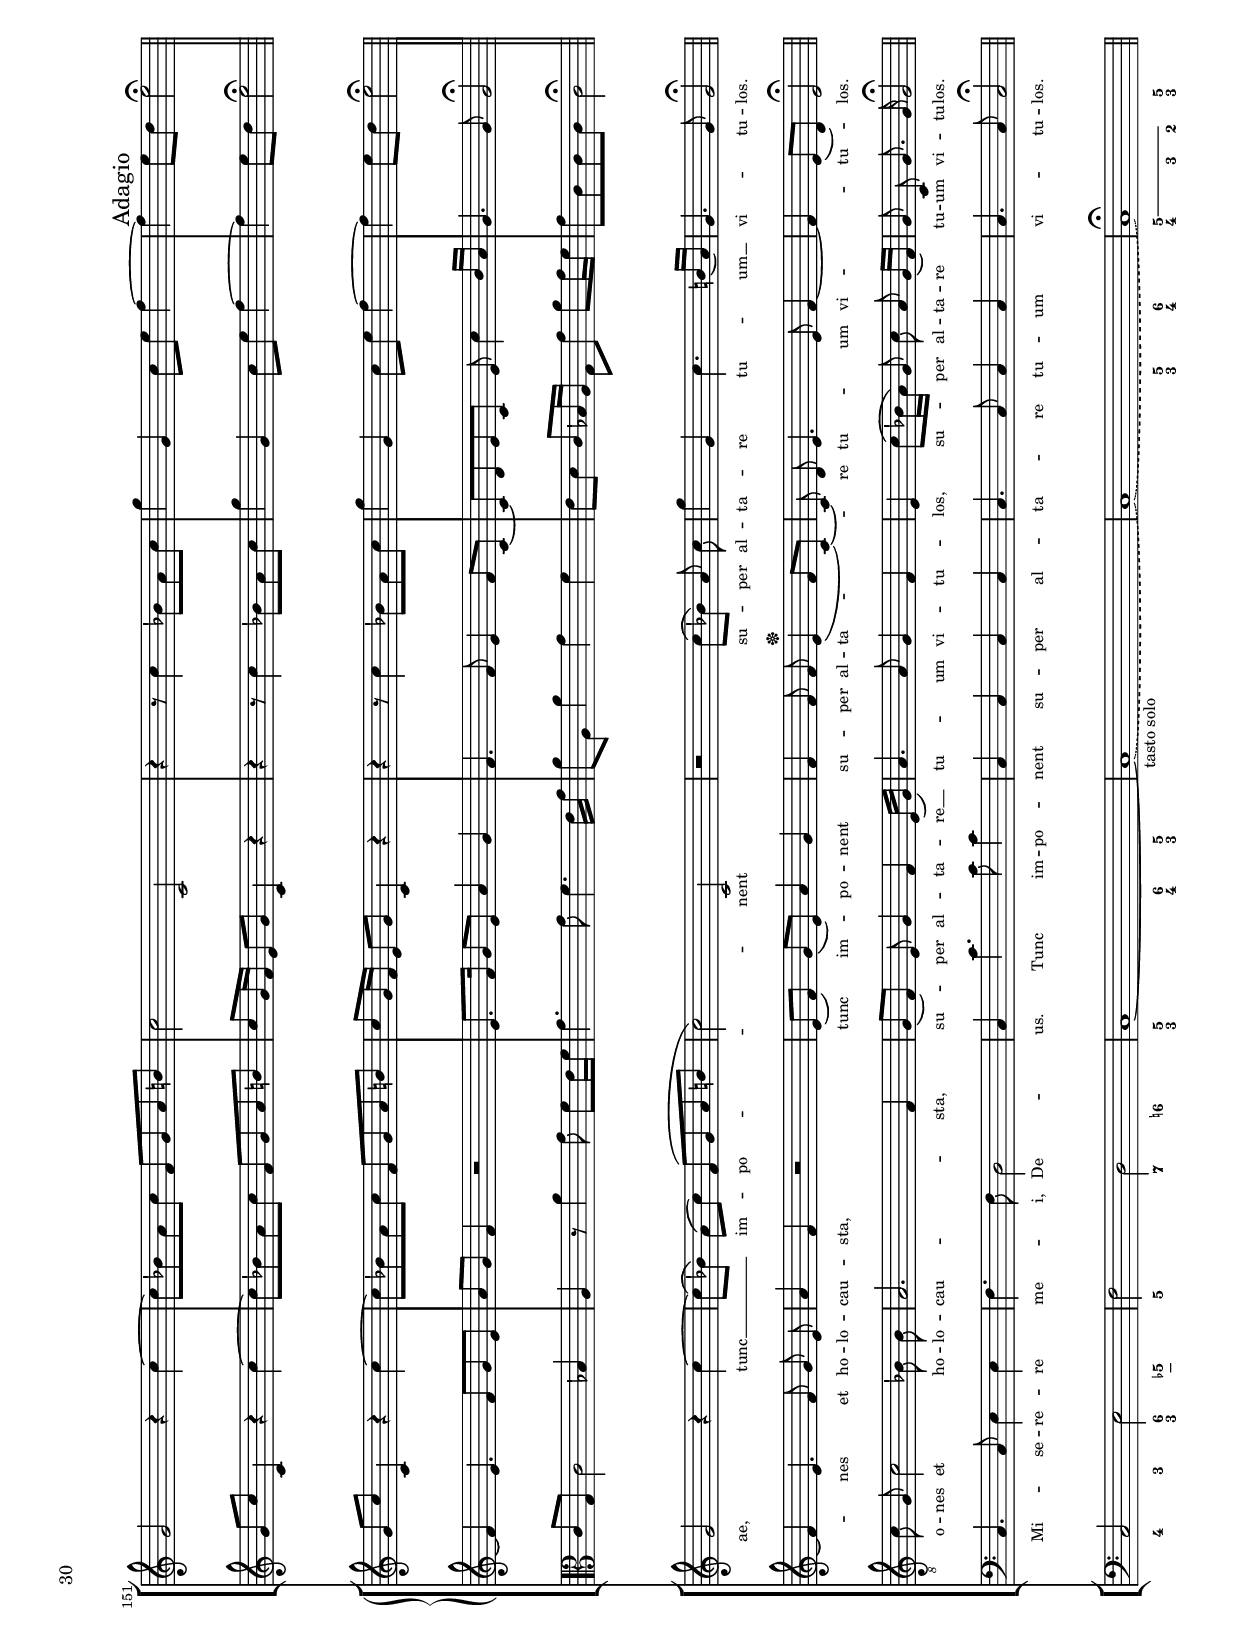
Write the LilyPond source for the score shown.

% (c) 2018 by Wolfgang Skala.
% This file is licensed under the Creative Commons Attribution-NonCommercial-ShareAlike 4.0 International License.
% To view a copy of this license, visit http://creativecommons.org/licenses/by-nc-sa/4.0/.

\version "2.18.0"

\include "../definitions.ly"

\paper { first-page-number = #11 }

#(set-global-staff-size 15.87)

\book {
	\bookpart {
		\paper { systems-per-page = #1 }
		\score {
			<<
				\new StaffGroup <<
					\new Staff {
						\set Staff.instrumentName = "Oboe I"
						\MiserereIIOboeI
					}
					\new Staff {
						\set Staff.instrumentName = "Oboe II"
						\MiserereIIOboeII
					}
				>>
				\new StaffGroup <<
					\new GrandStaff <<
						\new Staff {
							\set Staff.instrumentName = "Violino I"
							\MiserereIIViolinoI
						}
						\new Staff {
							\set Staff.instrumentName = "Violino II"
							\MiserereIIViolinoII
						}
					>>
					\new Staff {
						\set Staff.instrumentName = "Viola"
						\MiserereIIViola
					}
				>>
				\new ChoirStaff <<
					\new Staff {
						\set Staff.instrumentName = "Soprano"
						\new Voice = "Soprano" { \dynamicUp \MiserereIISopranoNotes }
					}
					\new Lyrics \lyricsto Soprano \MiserereIISopranoLyrics
					
					\new Staff {
						\set Staff.instrumentName = "Alto"
						\new Voice = "Alto" { \dynamicUp \MiserereIIAltoNotes }
					}
					\new Lyrics \lyricsto Alto \MiserereIIAltoLyrics
					
					\new Staff {
						\set Staff.instrumentName = "Tenore"
						\new Voice = "Tenore" { \dynamicUp \MiserereIITenoreNotes }
					}
					\new Lyrics \lyricsto Tenore \MiserereIITenoreLyrics
					
					\new Staff {
						\set Staff.instrumentName = "Basso"
						\new Voice = "Basso" { \dynamicUp \MiserereIIBassoNotes }
					}
					\new Lyrics \lyricsto Basso \MiserereIIBassoLyrics
				>>
				\new StaffGroup <<
					\new Staff {
						\set Staff.instrumentName = "Organo"
						\MiserereIIOrgano
					}
				>>
				\new FiguredBass {
					\MiserereIIBassFigures
				}
			>>
			\layout { }
			\midi { \tempo 4 = 90 }
		}
	}
}